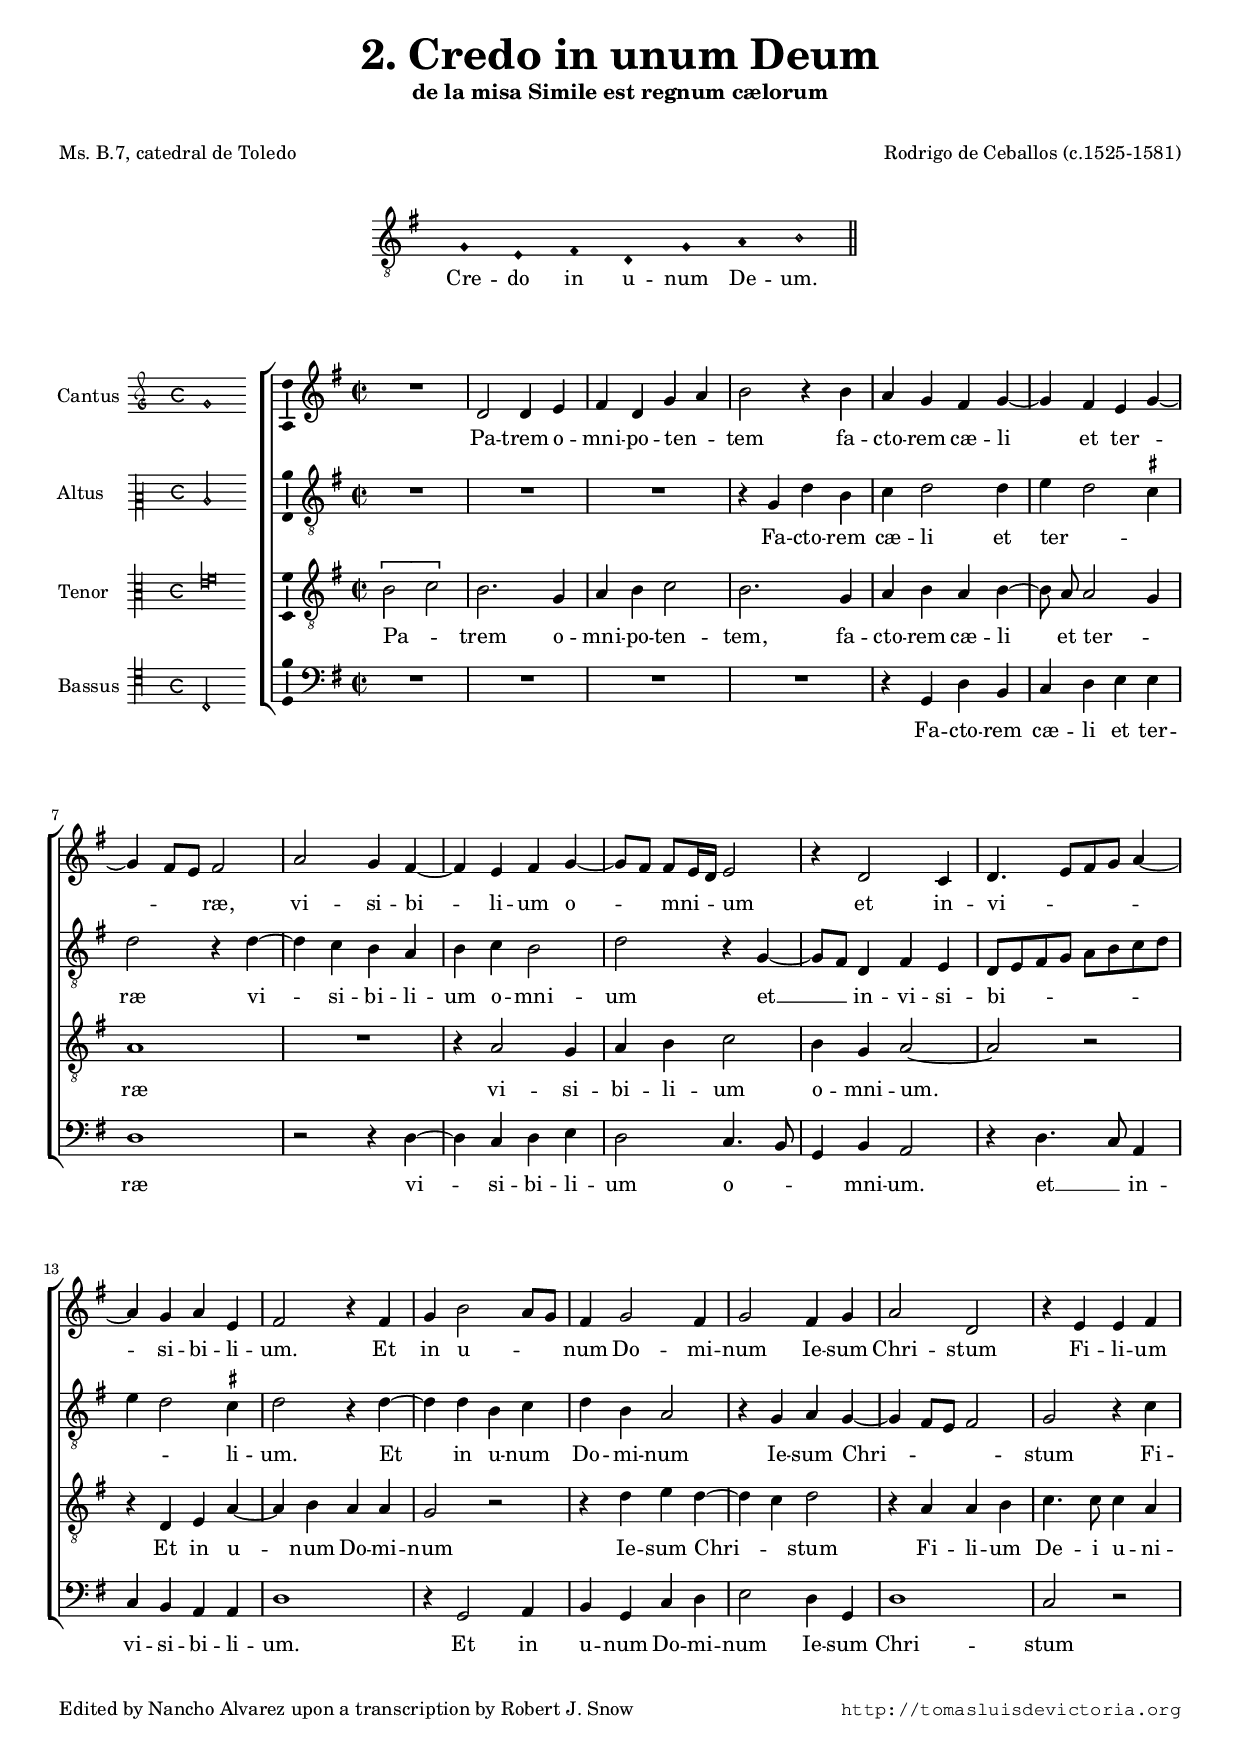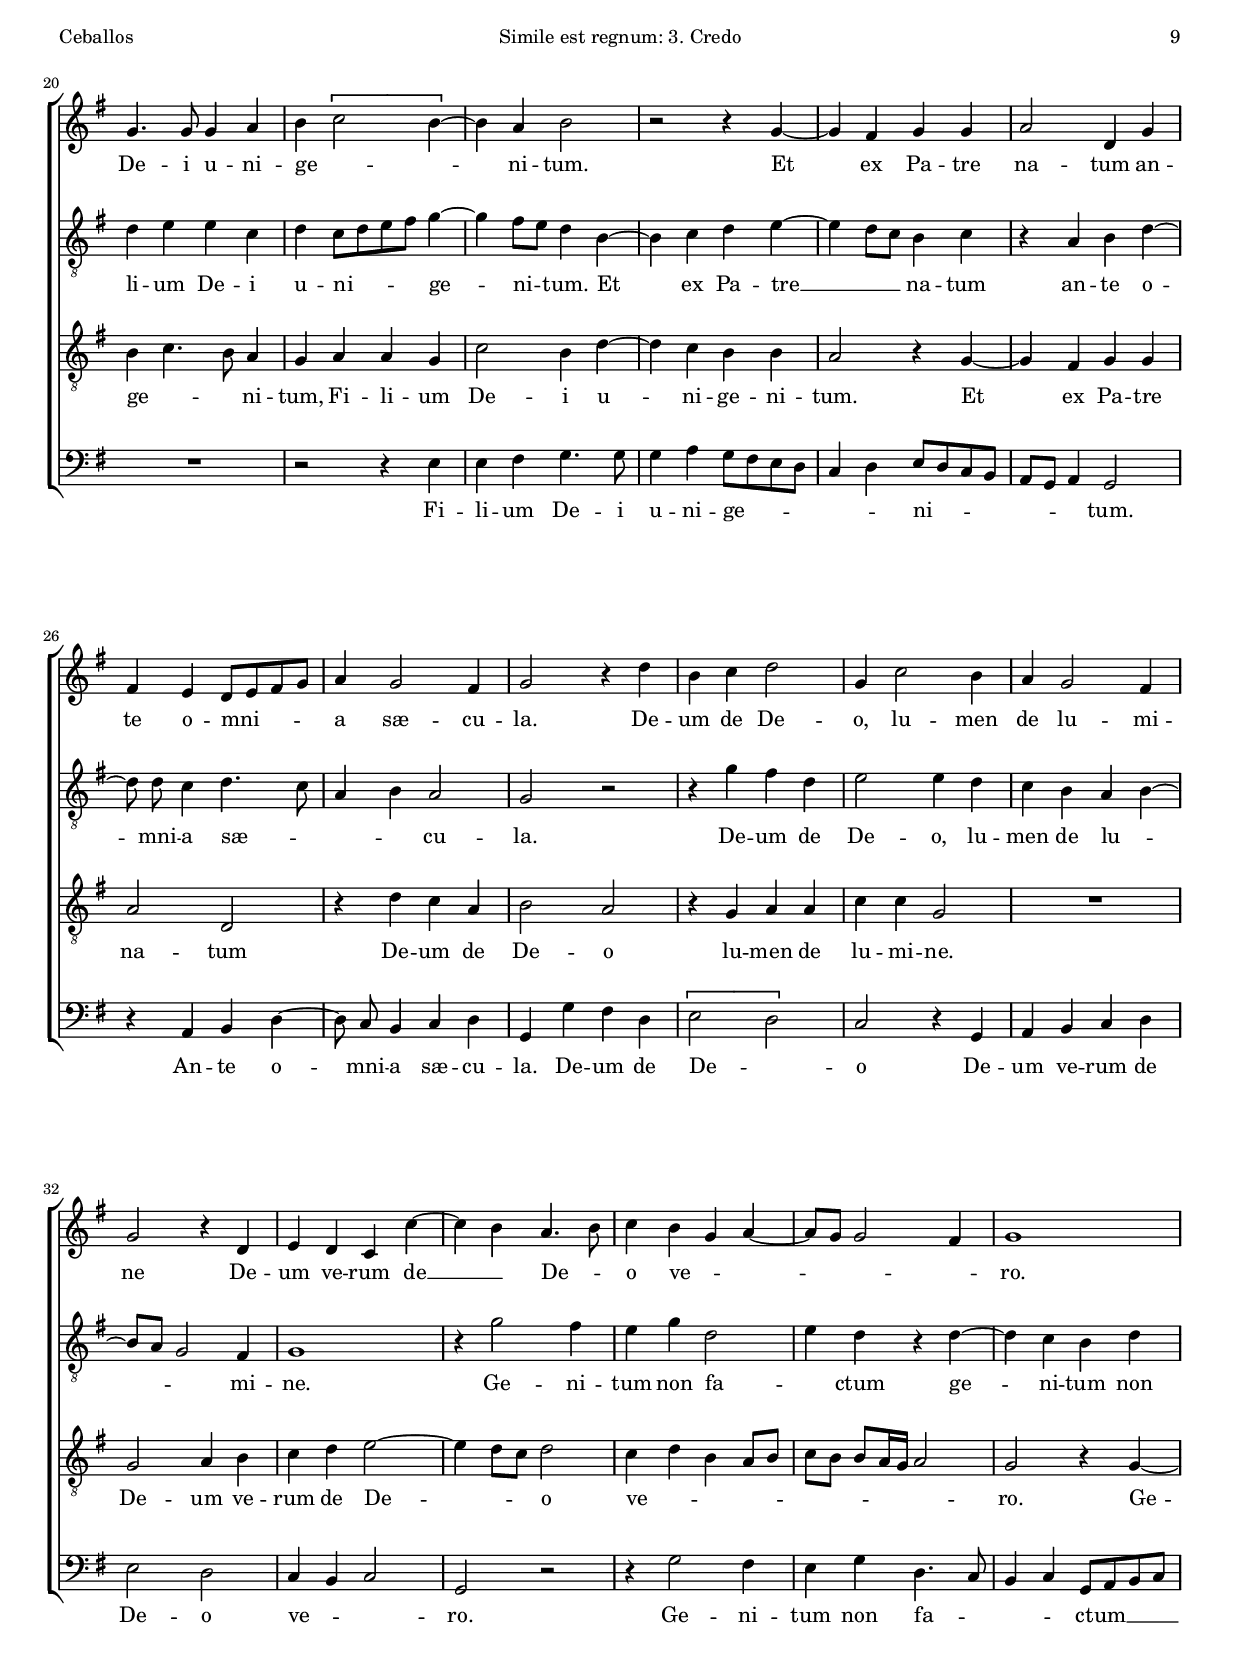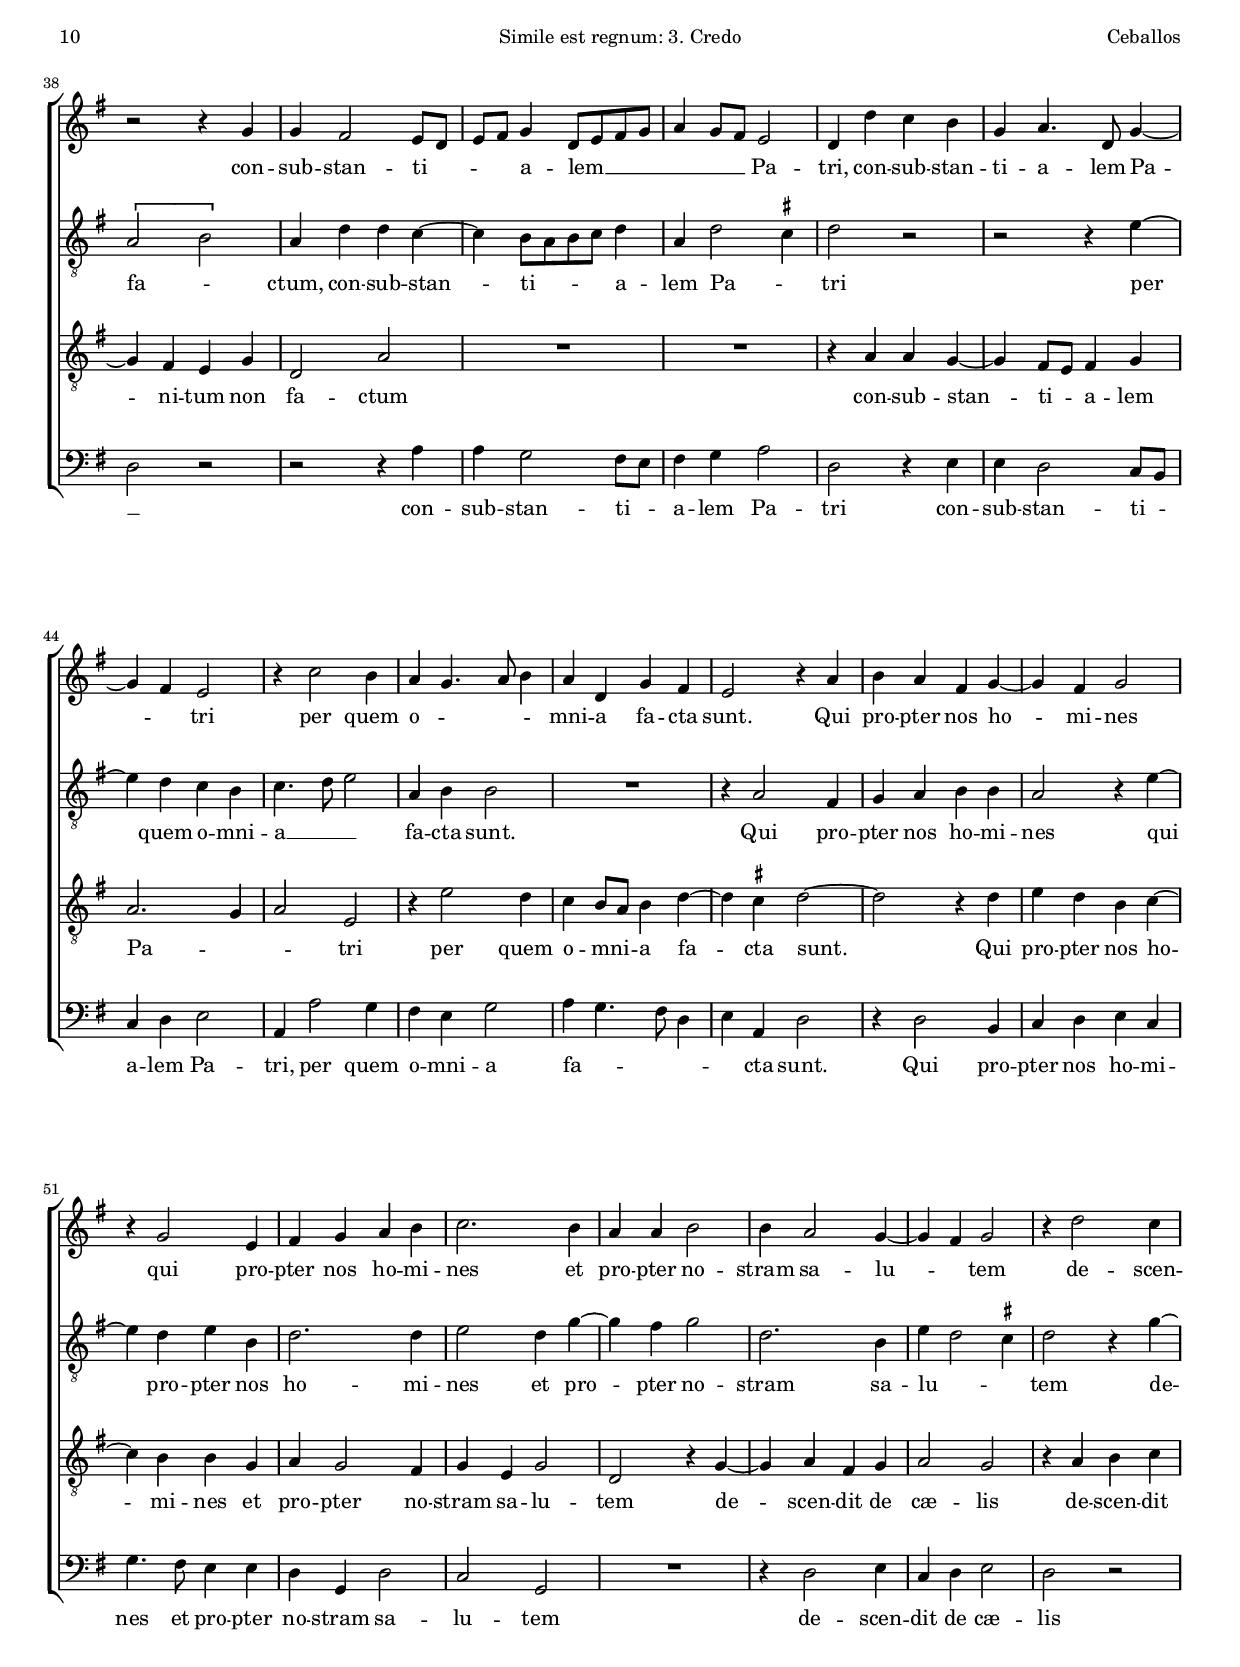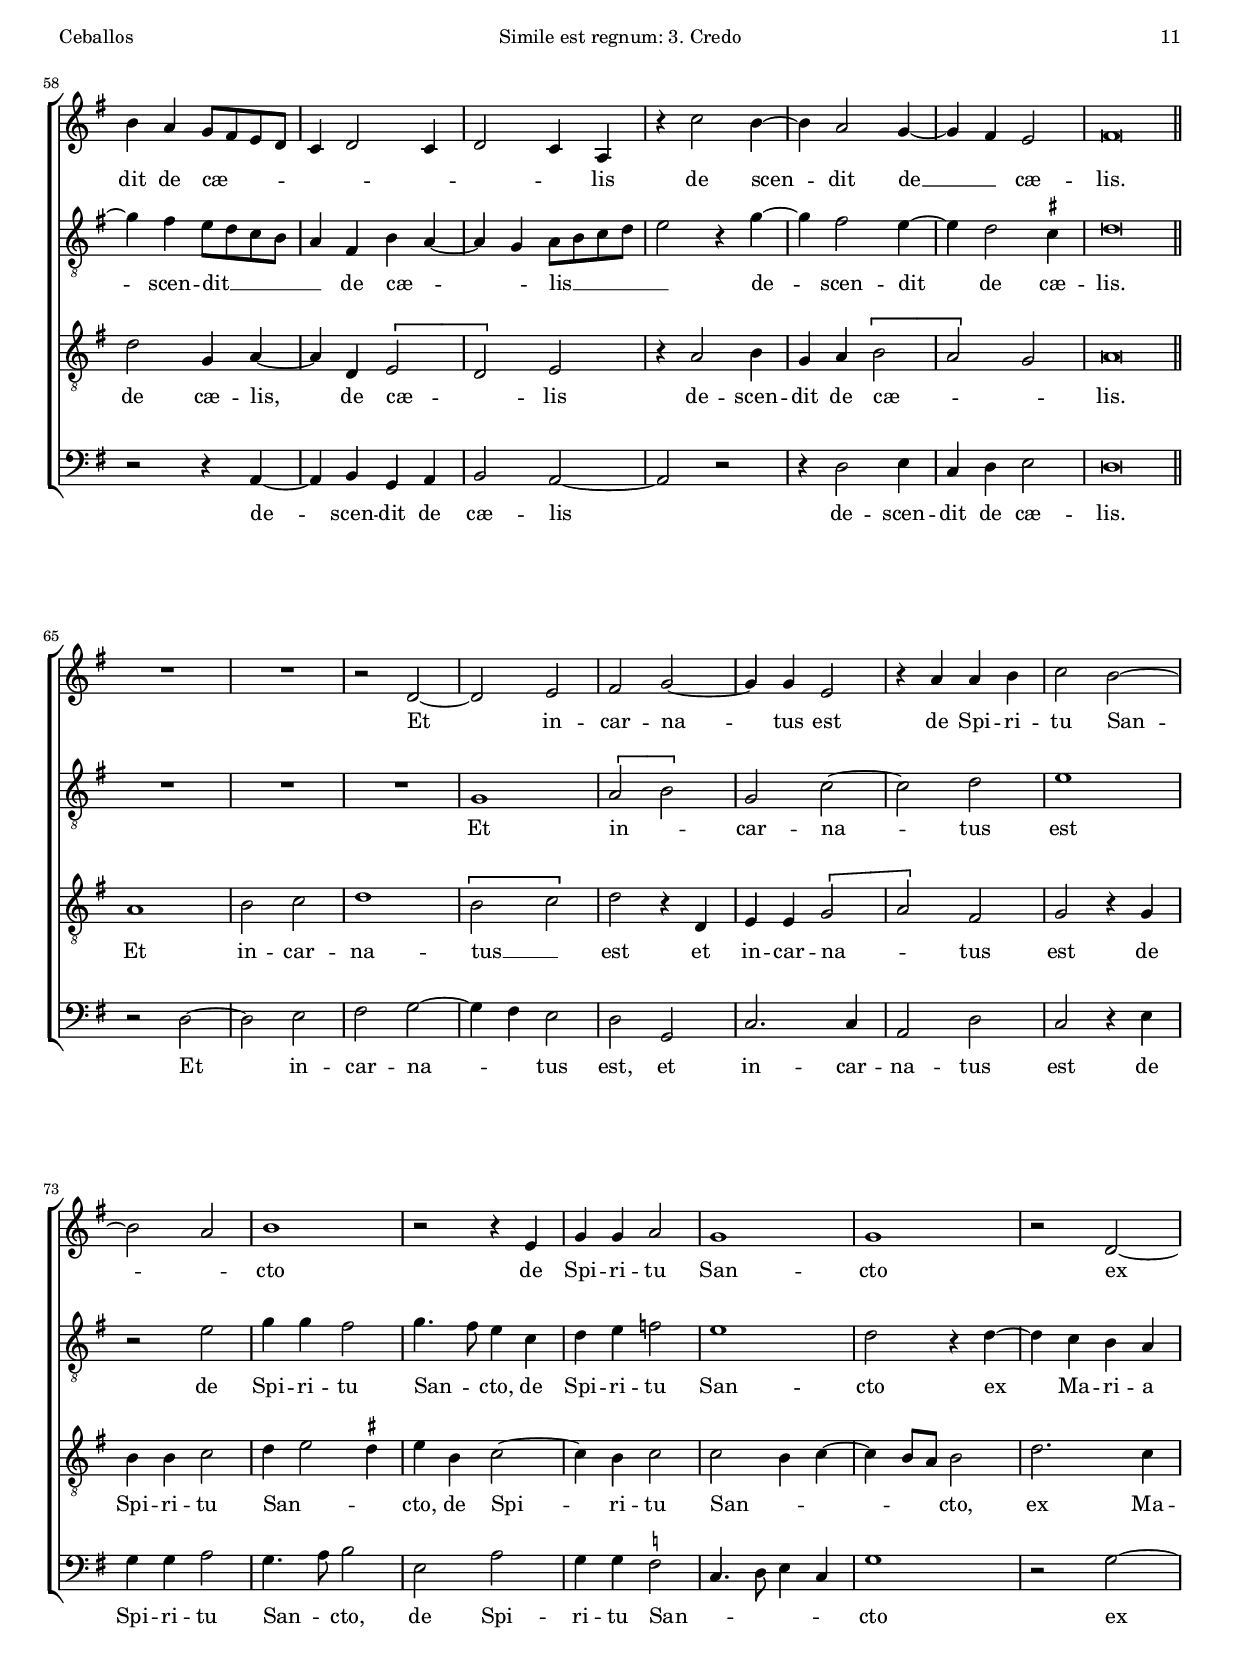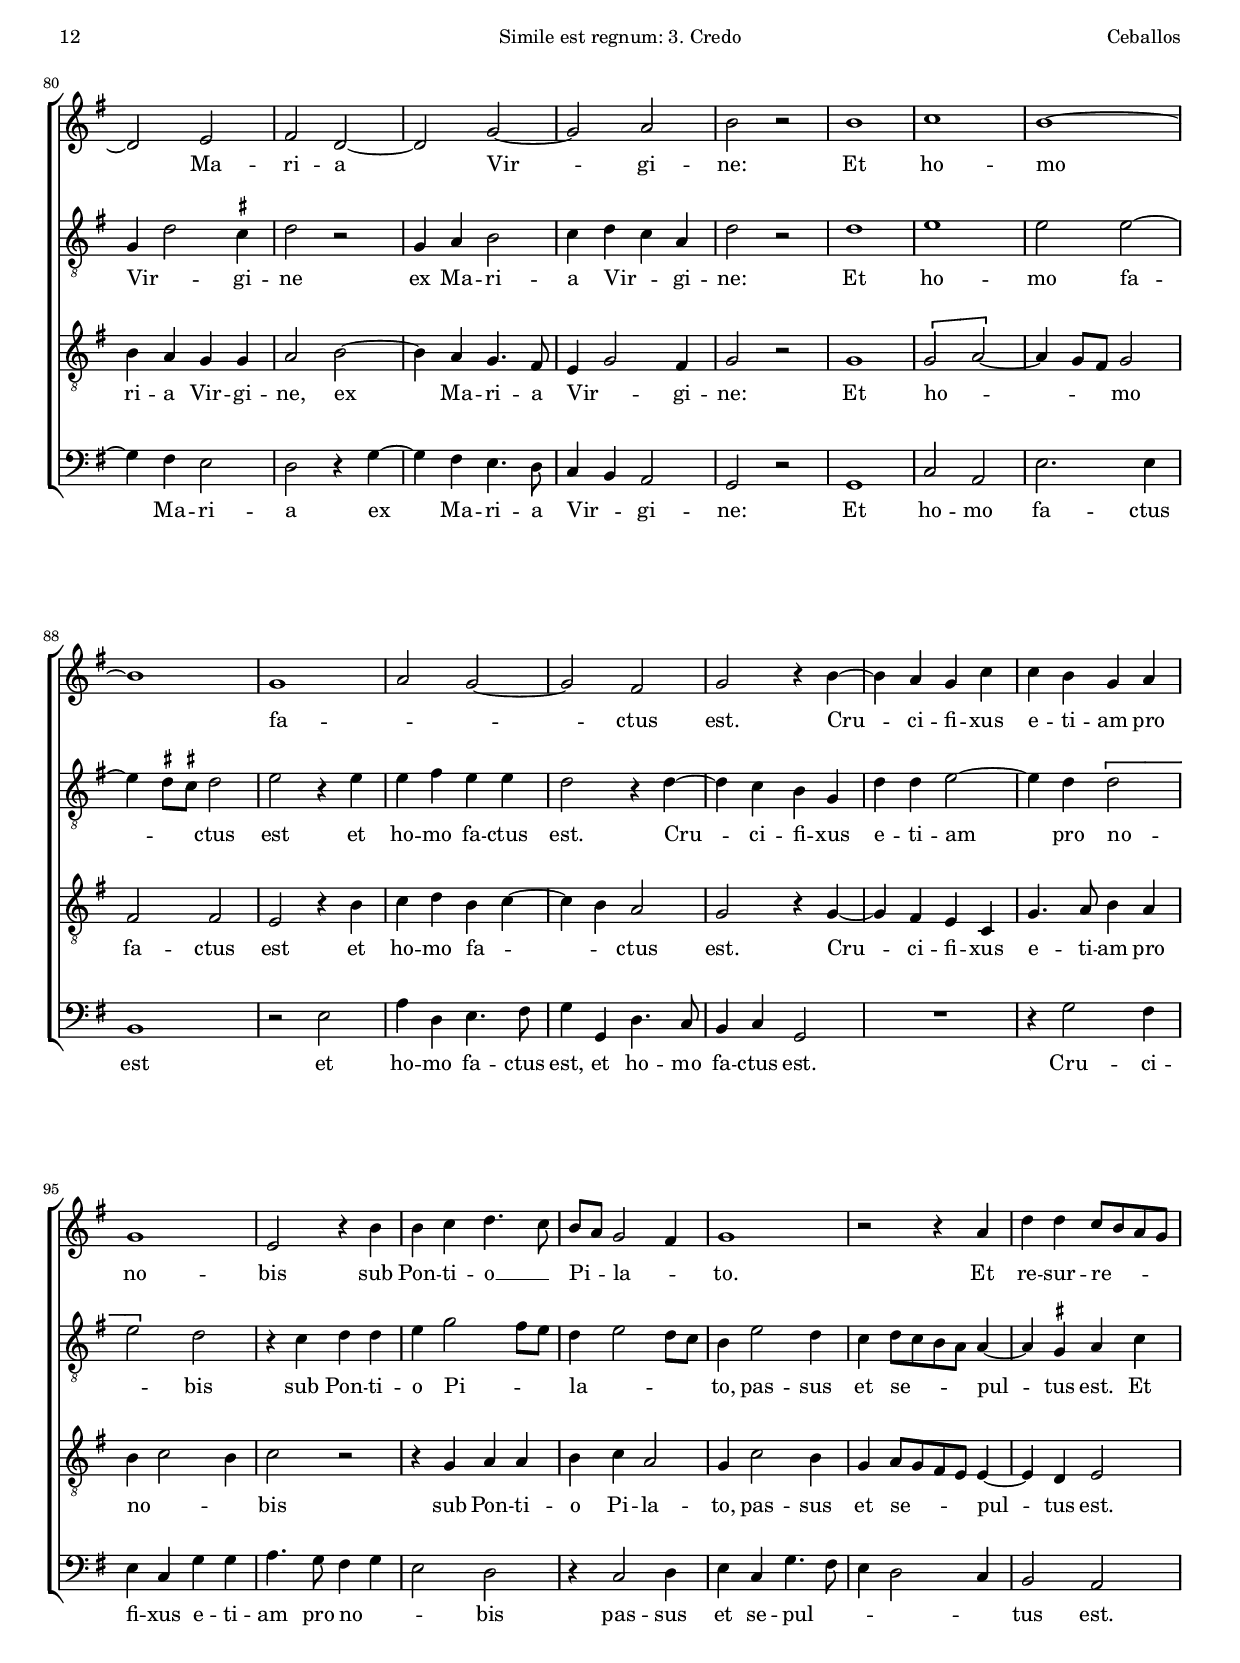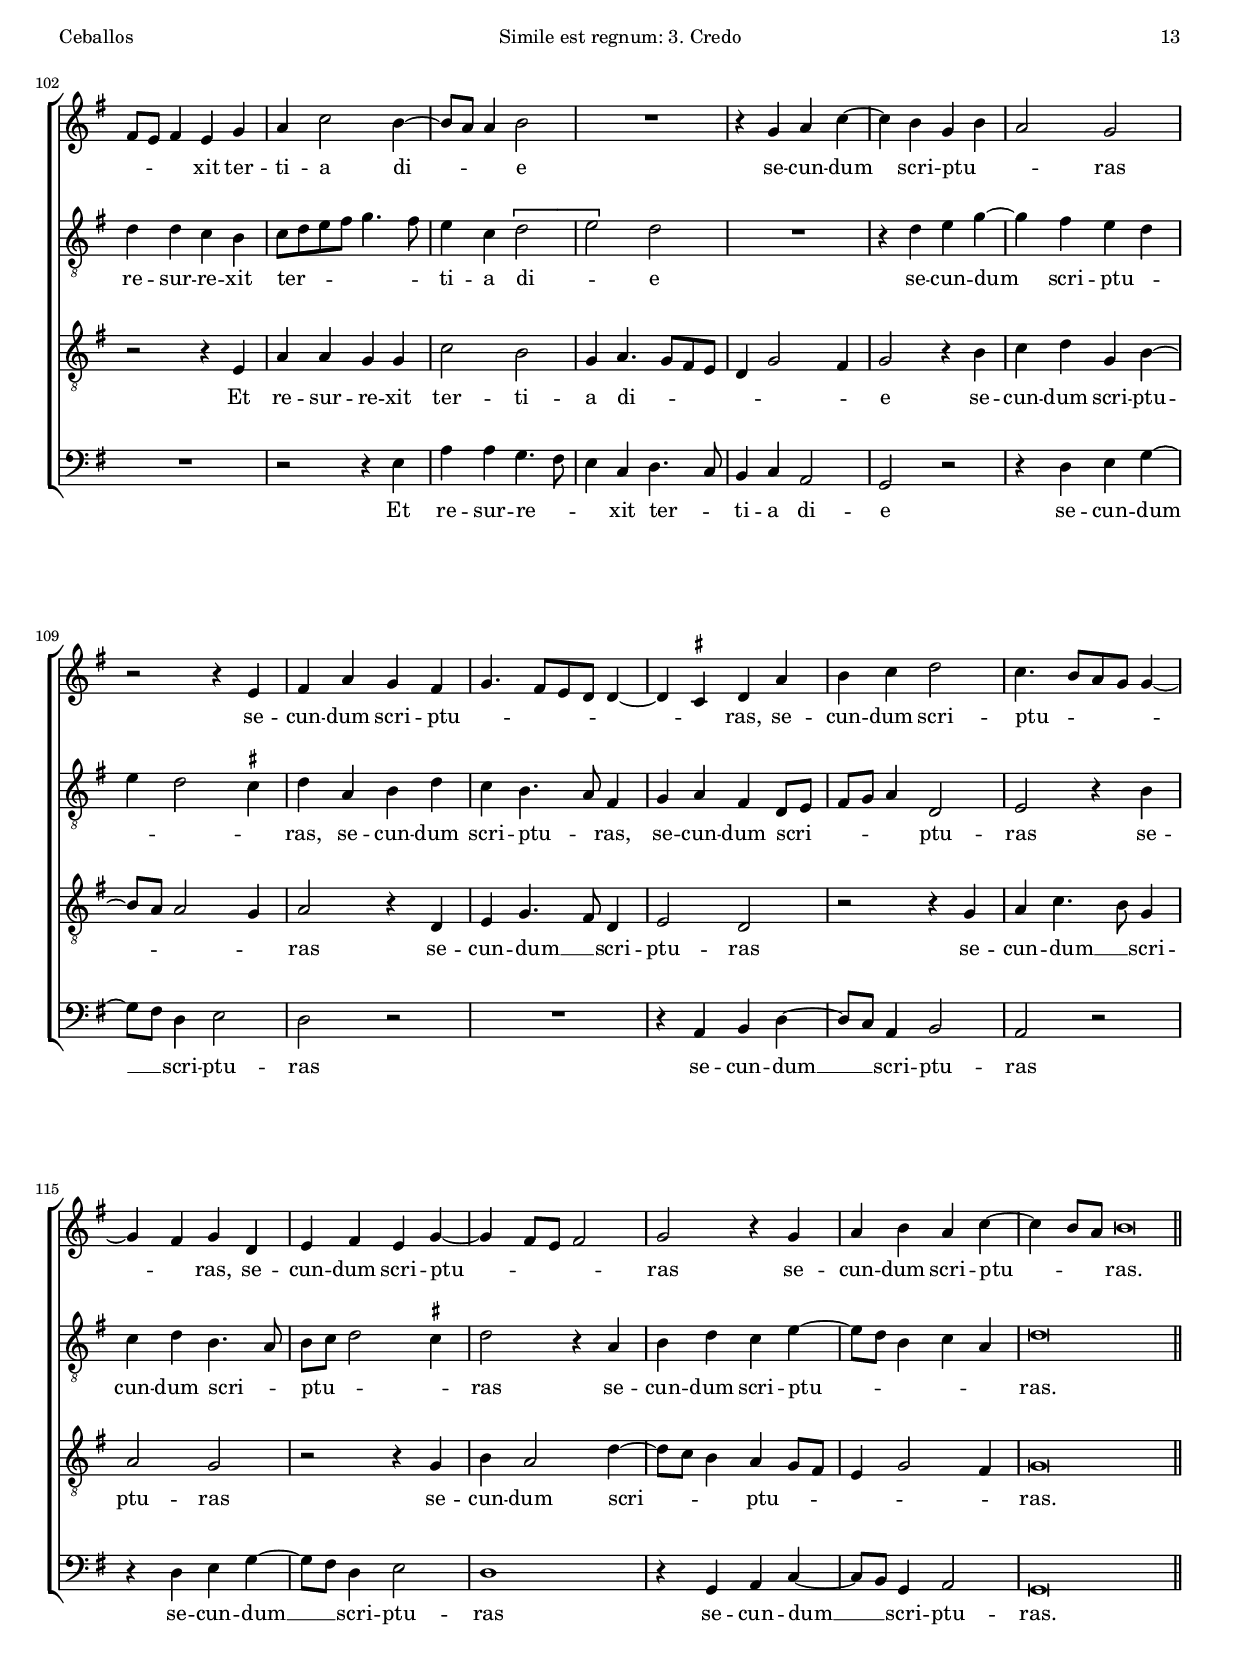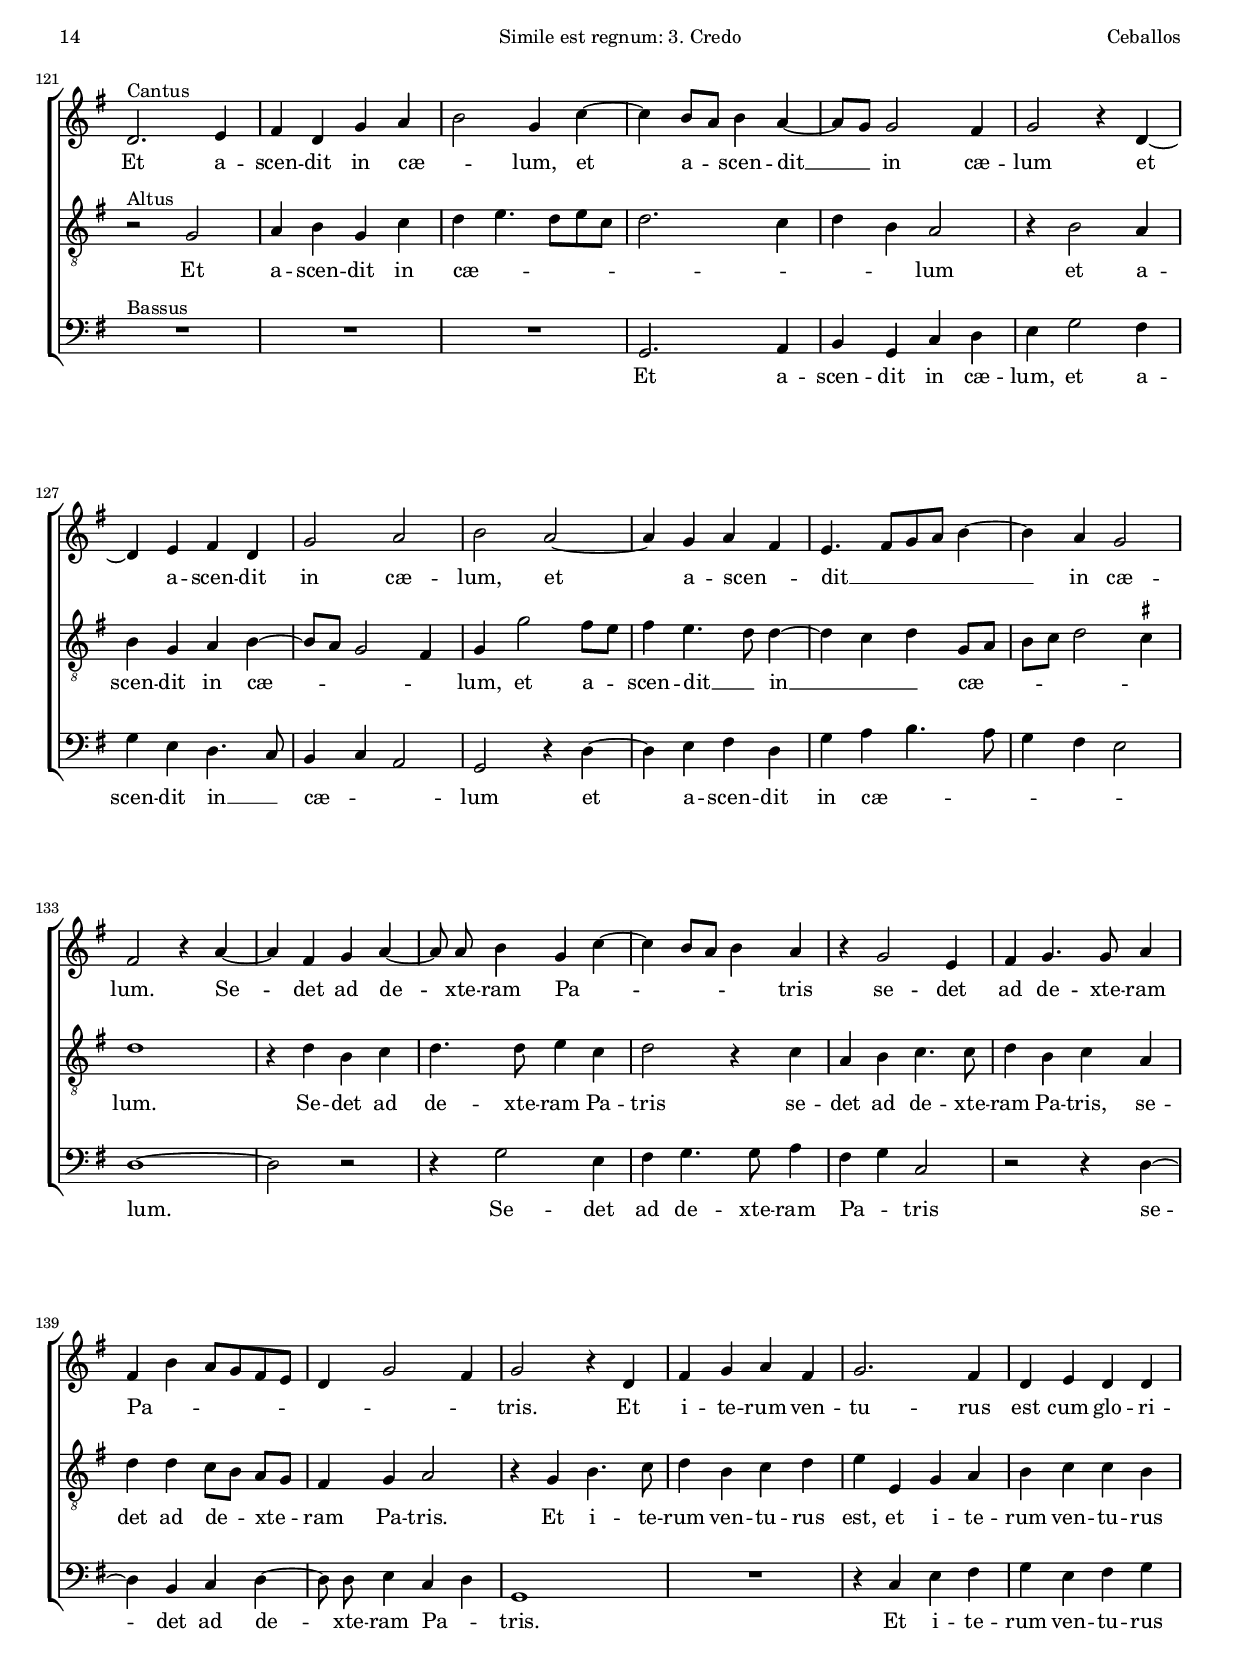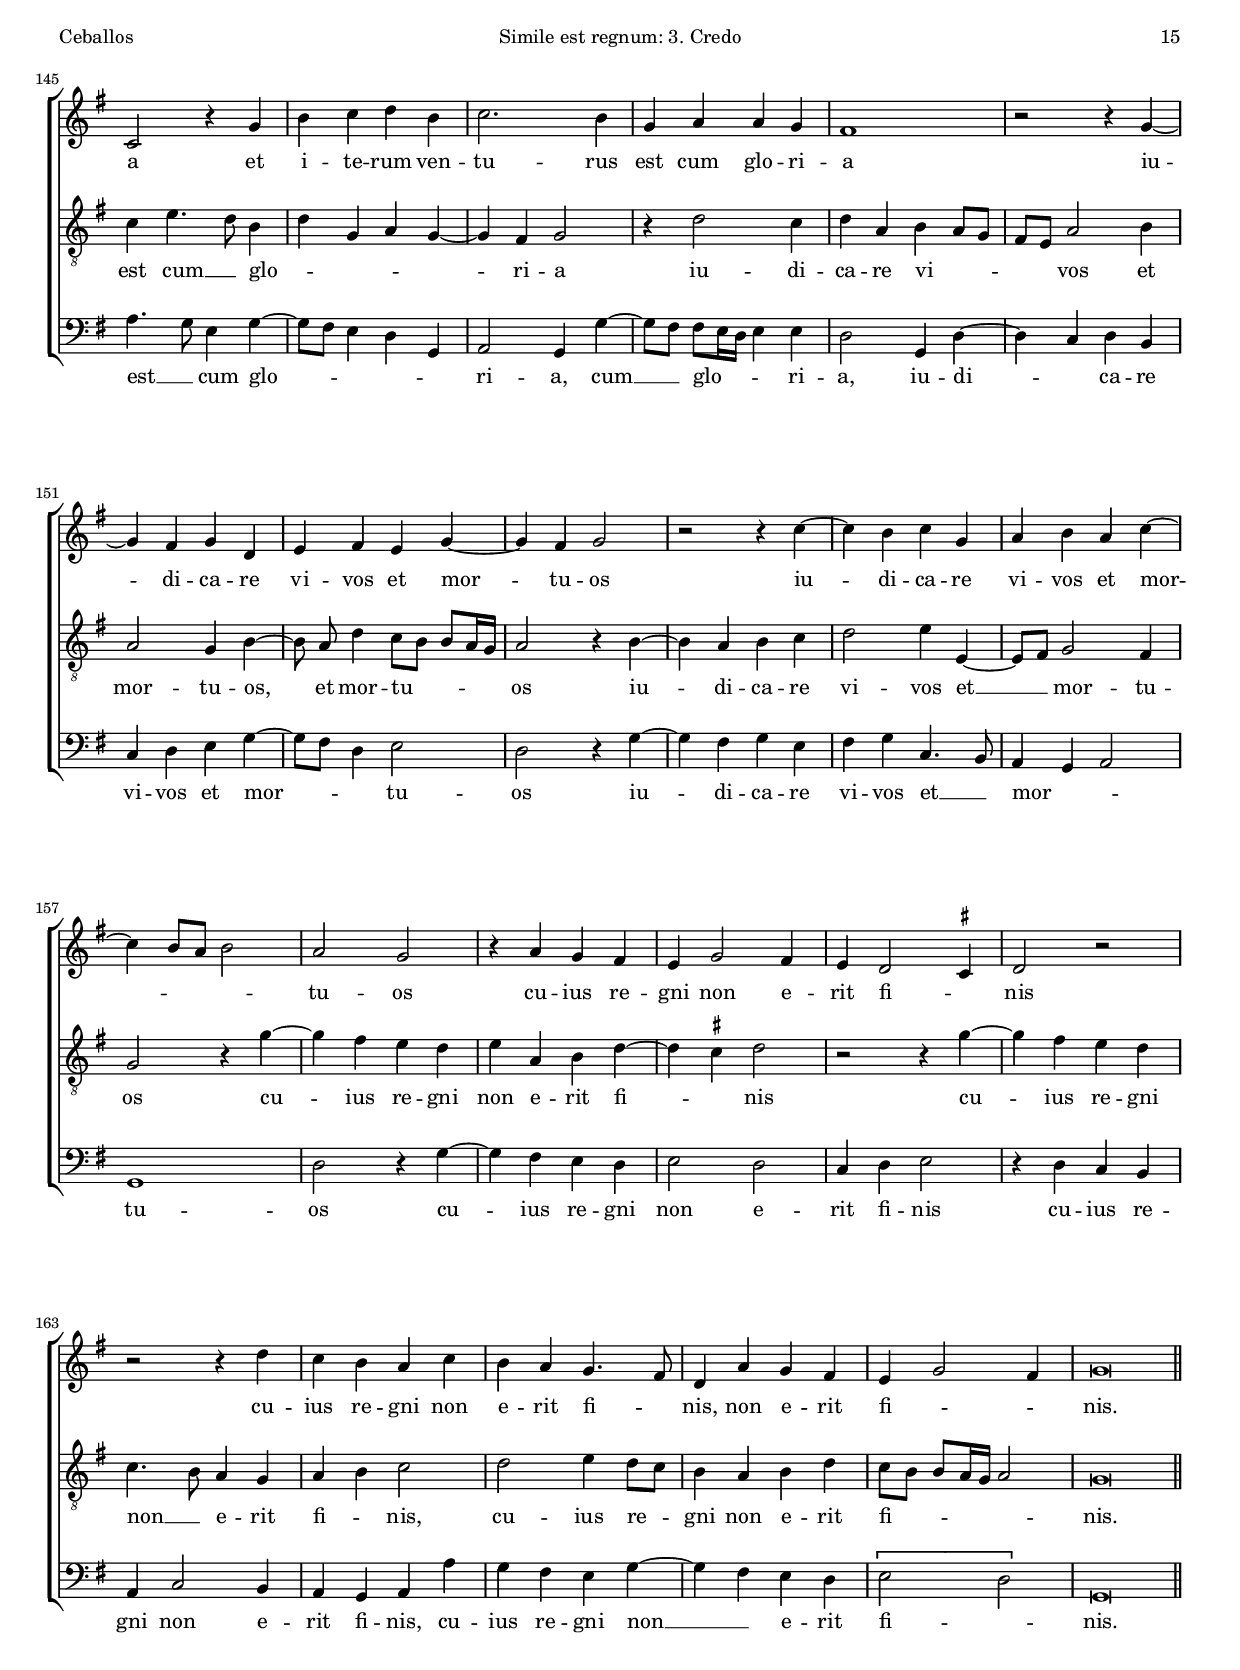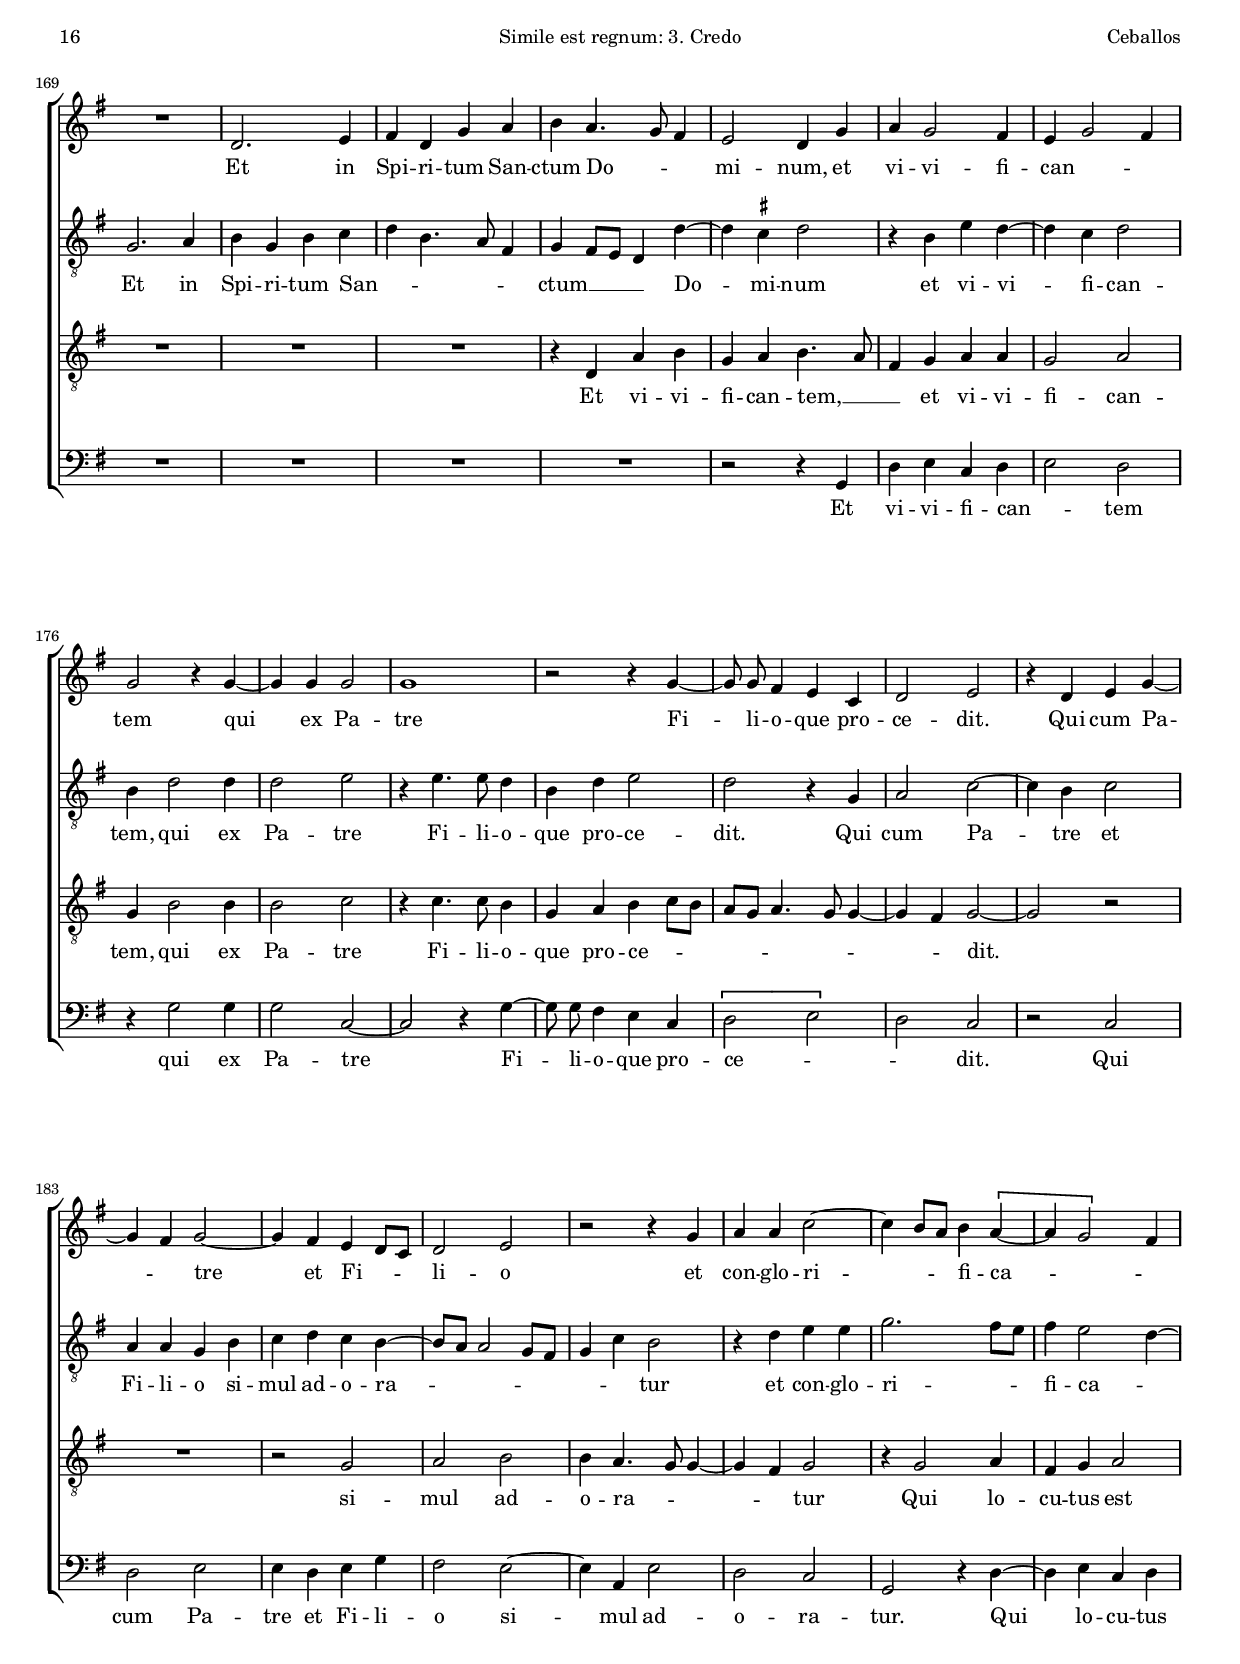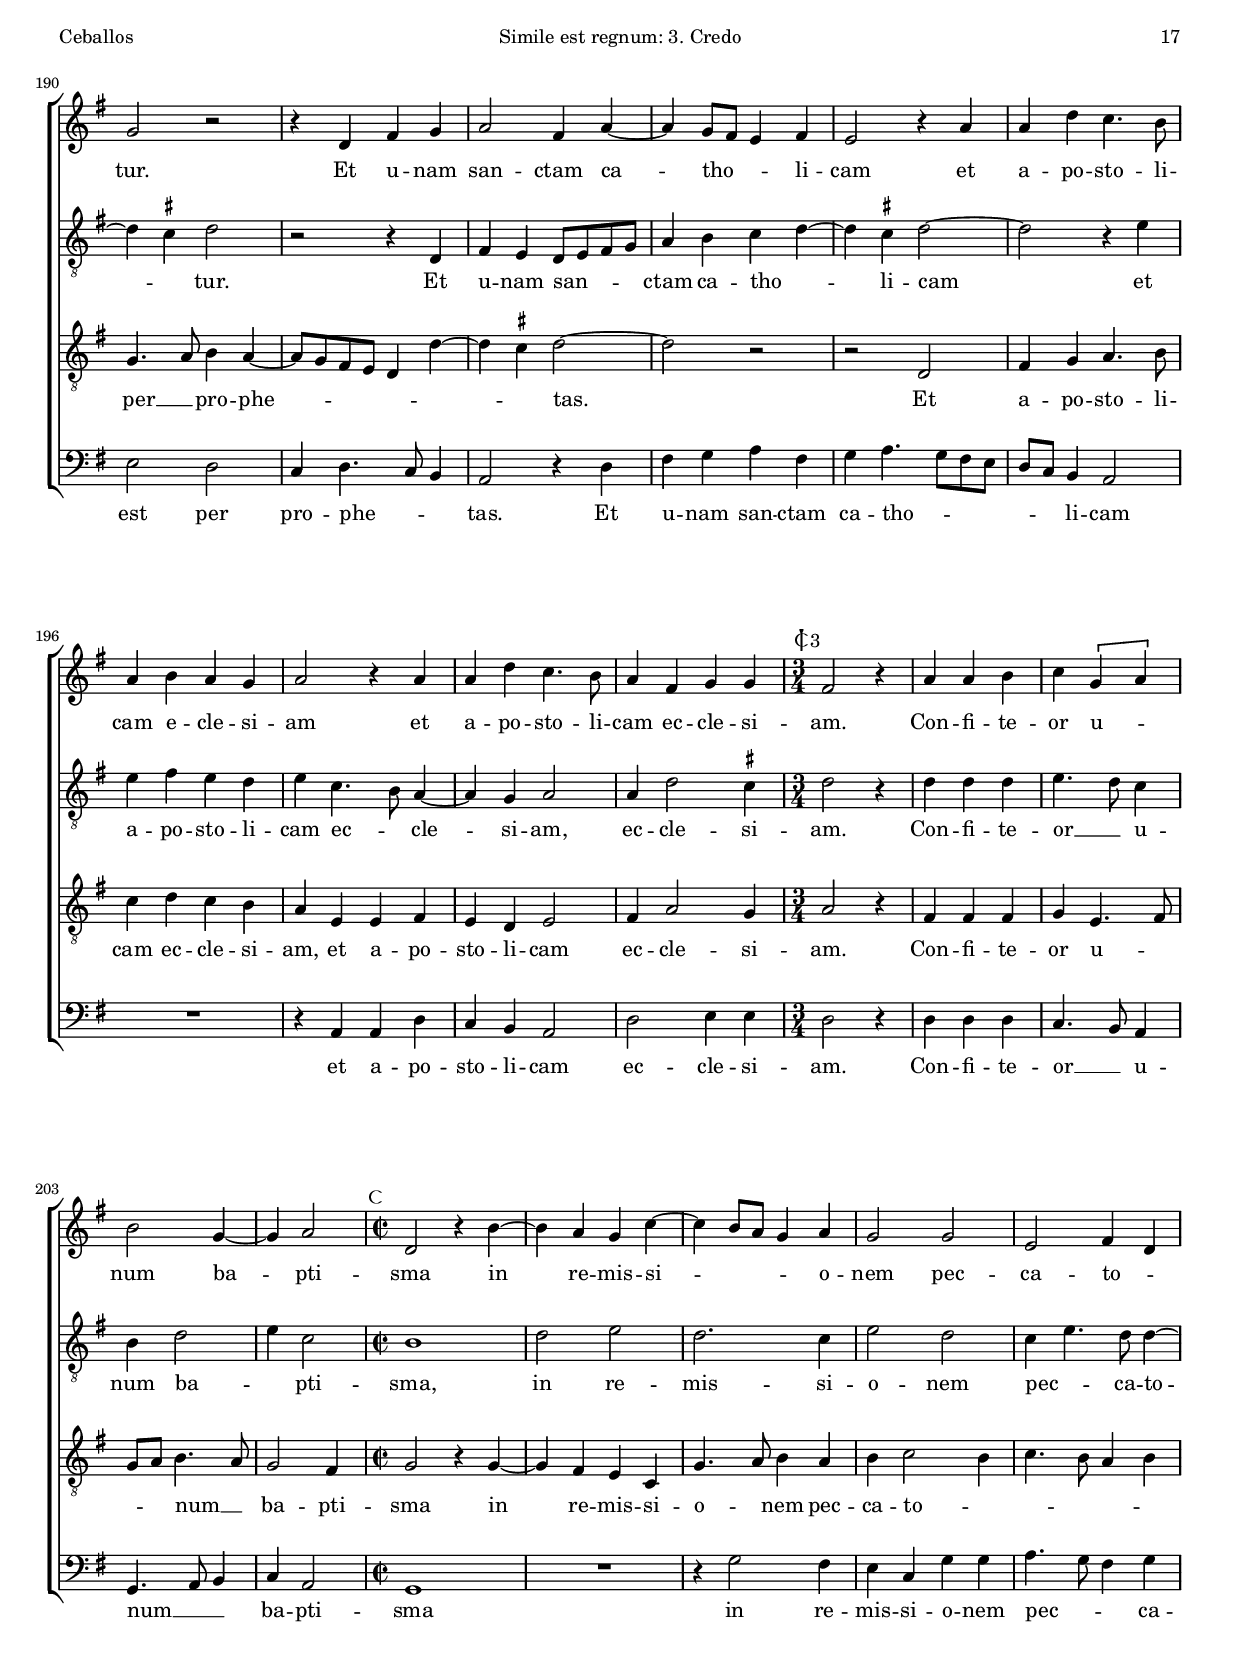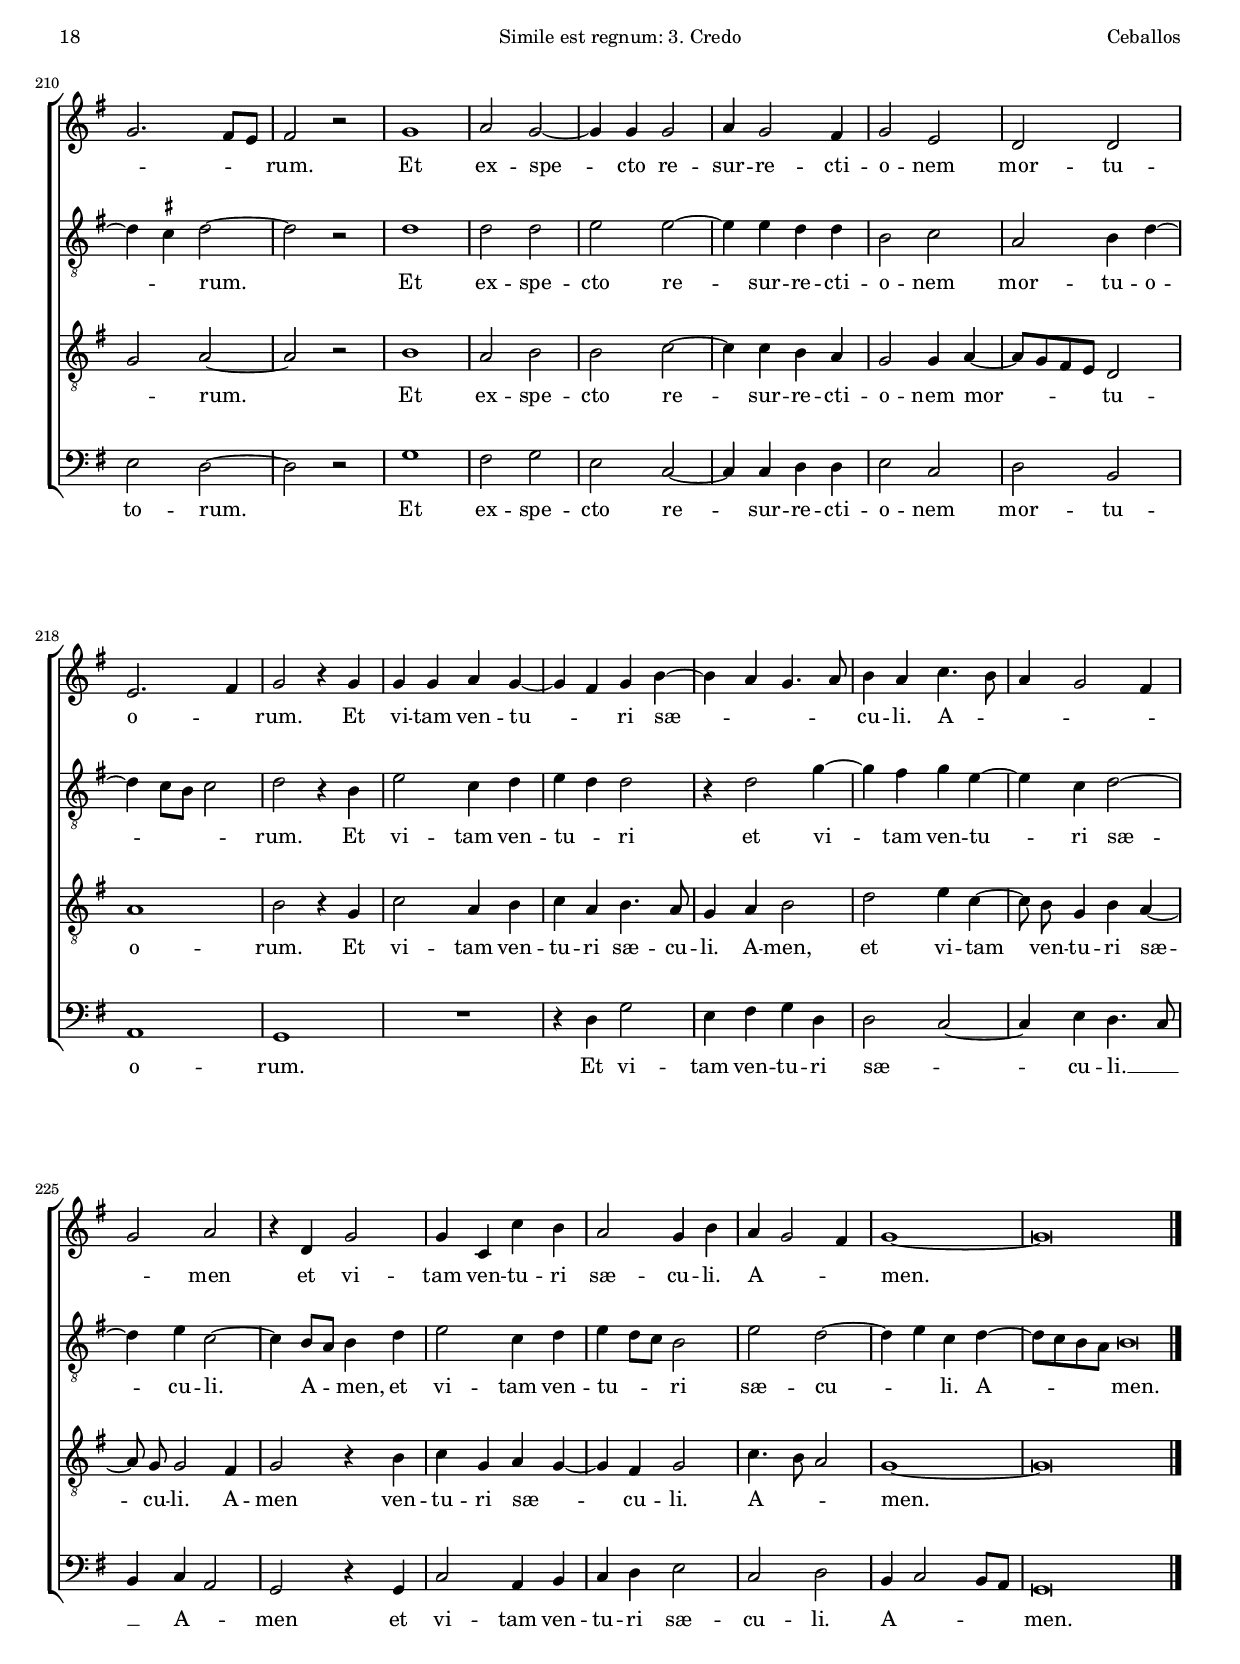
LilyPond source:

\version "2.18.0"

#(set-default-paper-size "a4")
#(set-global-staff-size 16.5)
#(ly:set-option 'point-and-click #f)
%mobile -s15.0 -i3.2

italicas=\override LyricText.font-shape = #'italic
rectas=\override LyricText.font-shape = #'upright
ss=\once \set suggestAccidentals = ##t
incipitwidth = 20
mtempo={\tempo 4 = 100}
mtempob={\tempo 4 = 50}
mtempoc={\tempo 4 = 150}
mt=#(define-music-function (parser location offset) (number?) ; move lyric text
      #{ \once \override LyricText.X-offset = -$offset #})

htitle="Simile est regnum: 3. Credo"
hcomposer="Ceballos"

\header {
	title=\markup{\fontsize #3 "2. Credo in unum Deum"}
	subtitle="de la misa Simile est regnum cælorum"
	subsubtitle=\markup{\null \vspace #1 }
	composer="Rodrigo de Ceballos (c.1525-1581)"
        pdfauthor=\composer
	%opus="(-)"
	poet=\markup{"Ms. B.7, catedral de Toledo"} % hay otra copia en Catedral de Jaén, y en Guatemala
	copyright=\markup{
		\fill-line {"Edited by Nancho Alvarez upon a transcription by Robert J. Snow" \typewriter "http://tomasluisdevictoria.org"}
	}
%	tagline=""
}

\markup{\null \vspace #1 } %notablet

\score {\transpose c' g {
<<
         \new Voice = "canto" {
                 %\set Staff.instrumentName=""
                 \override Staff.TimeSignature.transparent = ##t
                 \override Stem.transparent = ##t
                 \set Score.timing = ##f
                 \override NoteHead.style = #'neomensural         
                 \clef "G_8" 
                 \key c \major
                 c'4 a b g c' d' e'2*1/2
                 \bar "||"
         }
         \new Lyrics \lyricsto "canto" {
                Cre -- do in u -- num De -- um.
         }
>>
        }%transpose

\layout {
        \override LigatureBracket.padding = #1
        line-width=13.5\cm 
        indent=5.3\cm
        ragged-right = ##f
                %tablet line-width=11\cm
                %tablet indent=5\cm
}
}


global={\key c \major \time 2/2 \skip 1*64 \bar "||" \break
        \skip 1*56 \bar "||" \pageBreak
        \skip 1*48 \bar "||" \pageBreak
        \skip 1*31
        %\override Score.TimeSignature.break-visibility = #'#(#f #t #t)
        \mark \markup{\hspace #5.5 \fontsize #-2 \concat{\musicglyph #"timesig.mensural22" \raise #-.8 "3"} }
        \mtempoc
        \time 3/4 \skip 1*3/4*5
         \mark \markup{\hspace #2.5 \fontsize #-2 \musicglyph #"timesig.mensural44"} 
        \mtempo
        \time 2/2 \skip 1*27
        \bar "|."
}


cantus=\relative c''{
	R1
	g2 g4 a
	b g c d
	e2 r4 e
	d c b c ~
	c b a c ~
	c b8 a b2
	d c4 b ~
	b a b c ~
	c8[ b] b[ a16 g] a2
	r4 g2 f4
	g4. a8[ b c] d4 ~
	d4 c d a
	b2 r4 b
	c e2 d8 c
	b4 c2 b4
	c2 b4 c
	d2 g,
	r4 a a b
	c4. c8 c4 d
	e4 \[f2 e4 ~ \]
	e4 d e2
	r2 r4 c ~
	c b c c
	d2 g,4 c
	b a g8 a b c 
	d4 c2 b4
	c2 r4 g'
	e f g2
	c,4 f2 e4
	d4 c2 b4
	c2 r4 g
	a g f f' ~
	f e d4. e8
	f4 e c d ~
	d8 c c2 b4
	c1
	r2 r4 c
	c b2 a8 g
	a8 b c4 g8 a b c
	d4 c8 b a2
	g4 g' f e
	c d4. g,8 c4 ~
	c b a2
	r4 f'2 e4
	d4 c4. d8 e4
	d g, c b
	a2 r4 d
	e d b c ~
	c b c2
	r4 c2 a4
	b c d e
	f2. e4
	d d e2
	e4 d2 c4 ~
	c b c2
	r4 g'2 f4
	e4 d c8 b a g
	f4 g2 f4
	g2 f4 d
	r4 f'2 e4 ~
	e d2 c4 ~
	c b a2
	b\breve*1/2
	R1*2
	r2 g ~
	g a
	b c ~
	c4 c a2
	r4 d d e
	f2 e ~
	e d
	e1
	r2 r4 a,
	c c d2
	c1
	c
	r2 g ~
	g a
	b g ~
	g c ~
	c d
	e r
	e1
	f
	e ~
	e
	c
	d2 c ~
	c2 b
	c r4 e ~
	e d c f
	f e c d
	c1
	a2 r4 e'
	e f g4. f8
	e d c2 b4
	c1
	r2 r4 d
	g g f8 e d c
	b a b4 a c
	d4 f2 e4 ~
	e8 d d4 e2
	R1
	r4 c d f ~
	f e c e
	d2 c 
	r2 r4 a
	b d c b
	c4. b8[a g] g4 ~
	g \ss fis g d'
	e f g2
	f4. e8[ d c] c4 ~
	c4 b c g
	a b a c ~
	c b8 a b2
	c2 r4 c
	d e d f ~
	f e8 d \mtempob e\breve*1/4 \mtempo
	s4*0^\markup{"Cantus"}
	g,2. a4
	b g c d
	e2 c4 f ~
	f4 e8 d e4 d ~
	d8 c c2 b4
	c2 r4 g ~
	g4 a b g
	c2 d
	e d ~
	d4 c d b
	a4. b8[ c d] e4 ~
	e d c2
	b2 r4 d ~
	d b c d ~
	d8 \noBeam d e4 c f ~
	f4 e8 d e4 d
	r4 c2 a4
	b c4. c8 d4
	b4 e d8 c b a
	g4 c2 b4
	c2 r4 g
	b c d b
	c2. b4 
	g a g g
	f2 r4 c'
	e f g e
	f2. e4
	c4 d d c
	b1
	r2 r4 c ~
	c4 b c g
	a b a c ~
	c b c2
	r2 r4 f ~
	f e f c
	d e d f ~
	f4 e8 d e2
	d c
	r4 d c b
	a4 c2 b4
	a4 g2 \ss fis4 
	g2 r
	r2 r4 g'
	f4 e d f
	e d c4. b8
	g4 d' c b
	a4 c2 b4 
	c\breve*1/2
	R1
	g2. a4
	b g c d
	e4 d4. c8 b4
	a2 g4 c
	d c2 b4
	a4 c2 b4
	c2 r4 c ~
	c c c2
	c1
	r2 r4 c ~
	c8 \noBeam c8 b4 a f
	g2 a
	r4 g a c ~
	c b c2 ~
	c4 b a g8 f
	g2 a
	r2 r4 c
	d d f2 ~
	f4 e8 d e4 \[d ~
	d4 c2\] b4 
	c2 r
	r4 g b c
	d2 b4 d ~
	d c8 b a4 b
	a2 r4 d
	d g f4. e8 
	d4 e d c % Snow \ss cis
	d2 r4 d
	d g f4. e8 
	d4 b c c
	b2 r4
	d4 d e
	f \[c d\]
	e2 c4 ~ % ennegrecido
	c d2    % ennegrecido
	g,2 r4 e' ~
	e d c f ~
	f e8 d c4 d
	c2 c
	a2 b4 g
	c2. b8 a
	b2 r
	c1
	d2 c ~
	c4 c c2
	d4 c2 b4
	c2 a
	g g
	a2. b4
	c2 r4 c
	c4 c d c ~
	c b c e ~
	e d c4. d8
	e4 d f4. e8
	d4 c2 b4
	c2 d
	r4 g, c2
	c4 f, f' e
	d2 c4 e
	d4 c2 b4
	c1 ~
	c\breve*1/2
}

altus=\relative c'{
	R1*3
	r4 c g' e
	f g2 g4
	a4 g2 \ss fis4
	g2 r4 g ~
	g f e d
	e f e2
	g2 r4 c, ~
	c8 b g4 b a
	g8 a b c d e f g
	a4 g2 \ss fis4
	g2 r4 g ~
	g g e f
	g e d2
	r4 c d c ~
	c b8 a b2
	c2 r4 f
	g a a f
	g f8[ g a b] c4 ~
	c4 b8 a g4 e ~
	e f g a ~
	a g8 f e4 f
	r4 d e g ~
	g8 \noBeam g f4 g4. f8
	d4 e d2
	c2 r
	r4 c' b g
	a2 a4 g
	f4 e d e ~
	e8 d c2 b4
	c1
	r4 c'2 b4
	a4 c g2
	a4 g r g ~
	g f e g
	\[d2 e\]
	d4 g g f ~
	f4 e8[ d e f] g4
	d g2 \ss fis4
	g2 r
	r2 r4 a ~
	a g f e
	f4. g8 a2
	d,4 e e2
	R1
	r4 d2 b4
	c4 d e e
	d2 r4 a' ~
	a g a e
	g2. g4
	a2 g4 c ~
	c b c2
	g2. e4
	a4 g2 \ss fis4
	g2 r4 c ~
	c4 b a8 g f e 
	d4 b e d ~
	d c d8 e f g % Snow \ss cis
	a2 r4 c ~
	c b2 a4 ~
	a g2 \ss fis4
	g\breve*1/2
	R1*3
	c,1
	\[d2 e\]
	c2 f ~
	f g
	a1
	r2 a
	c4 c b2
	c4. b8 a4 f
	g a bes2
	a1
	g2 r4 g ~
	g4 f e d
	c4 g'2 \ss fis4
	g2 r
	c,4 d e2
	f4 g f d
	g2 r
	g1
	a
	a2 a ~
	a4 \ss gis8 \ss fis gis2
	a2 r4 a
	a b a a
	g2 r4 g ~
	g f e c
	g' g a2 ~
	a4 g \[g2
	a\] g
	r4 f g g
	a4 c2 b8 a
	g4 a2 g8 f
	e4 a2 g4
	f4 g8[ f e d] d4 ~
	d \ss cis d f
	g g f e
	f8 g a b c4. b8
	a4 f \[g2
	a\] g
	R1
	r4 g a c ~
	c b a g
	a4 g2 \ss fis4
	g4 d e g
	f e4. d8 b4
	c d b g8 a
	b c d4 g,2
	a2 r4 e'
	f g e4. d8
	e f g2 \ss fis4
	g2 r4 d
	e4 g f a ~
	a8 g e4 f d
	g\breve*1/2
	s4*0^\markup{"Altus"}
	r2 c,
	d4 e c f
	g a4. g8 a f
	g2. f4
	g e d2
	r4 e2 d4
	e4 c d e ~
	e8 d c2 b4
	c c'2 b8 a
	b4 a4. g8 g4 ~
	g f g c,8 d
	e f g2 \ss fis4
	g1
	r4 g e f
	g4. g8 a4 f
	g2 r4 f
	d e f4. f8
	g4 e f d
	g4 g f8[ e] d[ c]
	b4 c d2
	r4 c e4. f8
	g4 e f g
	a a, c d
	e f f e
	f a4. g8 e4
	g c, d c ~
	c b c2
	r4 g'2 f4
	g d e d8 c
	b a d2 e4
	d2 c4 e ~
	e8 \noBeam d g4 f8[ e] e[ d16 c]
	d2 r4 e ~
	e4 d e f
	g2 a4 a, ~
	a8 b c2 b4
	c2 r4 c' ~
	c b a g
	a d, e g ~
	g \ss fis g2
	r2 r4 c ~
	c b a g
	f4. e8 d4 c
	d e f2
	g a4 g8 f
	e4 d e g
	f8[ e] e[ d16 c] d2
	c\breve*1/2
	c2. d4
	e c e f
	g e4. d8 b4
	c4 b8 a g4 g' ~
	g \ss fis g2 
	r4 e a g ~
	g f g2
	e4 g2 g4
	g2 a
	r4 a4. a8 g4
	e4 g a2
	g r4 c,
	d2 f ~
	f4 e f2
	d4 d c e
	f g f e ~
	e8 d d2 c8 b
	c4 f e2
	r4 g a a
	c2. b8 a
	b4 a2 g4 ~
	g \ss fis g2
	r2 r4 g,
	b a g8 a b c
	d4 e f g ~
	g \ss fis g2 ~
	g r4 a
	a b a g
	a f4. e8 d4 ~
	d c d2 % Snow \ss cis
	d4 g2 \ss fis4
	g2 r4
	g4 g g
	a4. g8 f4
	e4 g2
	a4 f2
	e1
	g2 a
	g2. f4
	a2 g
	f4 a4. g8 g4 ~
	g \ss fis g2 ~
	g r
	g1
	g2 g
	a a ~
	a4 a g g
	e2 f
	d2 e4 g ~
	g f8 e f2
	g2 r4 e
	a2 f4 g
	a g g2
	r4 g2 c4 ~
	c4 b c a ~
	a f g2 ~
	g4 a f2 ~
	f4 e8 d e4 g
	a2 f4 g
	a g8 f e2
	a2 g ~
	g4 a f g ~
	g8 f e d \mtempob e\breve*1/4
}

tenor=\relative c'{
	\[e2 f\]
	e2. c4
	d e f2
	e2. c4
	d e d e ~
	e8 \noBeam d d2 c4
	d1
	R1
	r4 d2 c4
	d e f2
	e4 c d2 ~
	d r
	r4 g, a d ~
	d e d d
	c2 r
	r4 g' a g ~
	g f g2
	r4 d d e
	f4. f8 f4 d
	e4 f4. e8 d4
	c d d c
	f2 e4 g ~
	g f e e
	d2 r4 c ~
	c b c c
	d2 g,
	r4 g' f d
	e2 d
	r4 c d d
	f4 f c2
	R1
	c2 d4 e
	f g a2 ~
	a4 g8 f g2
	f4 g e d8 e
	f[ e] e[ d16 c] d2
	c2 r4 c ~
	c b a c
	g2 d'
	R1*2
	r4 d d c ~
	c4 b8 a b4 c
	d2. c4
	d2 a
	r4 a'2 g4
	f e8 d e4 g ~
	g \ss fis g2 ~
	g2 r4 g
	a g e f ~
	f e e c
	d c2 b4
	c a c2
	g2 r4 c ~
	c d b c
	d2 c
	r4 d e f
	g2 c,4 d ~
	d g, \[a2
	g\] a
	r4 d2 e4
	c d \[e2
	d\] c
	d\breve*1/2
	d1
	e2 f
	g1
	\[e2 f\]
	g2 r4 g,
	a a \[c2
	d\] b
	c2 r4 c
	e e f2
	g4 a2 \ss gis4
	a4 e f2 ~
	f4 e f2
	f e4 f ~
	f e8 d e2
	g2. f4
	e d c c
	d2 e ~
	e4 d c4. b8
	a4 c2 b4
	c2 r
	c1
	\[c2 d ~ \]
	d4 c8 b c2
	b b
	a r4 e'
	f g e f ~
	f4 e d2
	c r4 c ~
	c b a f
	c'4. d8 e4 d
	e f2 e4
	f2 r
	r4 c d d
	e f d2
	c4 f2 e4
	c4 d8[ c b a] a4 ~
	a g a2
	r2 r4 a
	d d c c
	f2 e
	c4 d4. c8 b a
	g4 c2 b4
	c2 r4 e
	f g c, e ~
	e8 d d2 c4
	d2 r4 g,
	a c4. b8 g4
	a2 g
	r2 r4 c
	d4 f4. e8 c4
	d2 c
	r2 r4 c
	e d2 g4 ~
	g8 f e4 d c8 b
	a4 c2 b4
	c\breve*1/2
	R1*48
	R1*3
	r4 g d' e
	c d e4. d8
	b4 c d d
	c2 d
	c4 e2 e4
	e2 f
	r4 f4. f8 e4
	c4 d e f8 e
	d c d4. c8 c4 ~
	c b c2 ~
	c2 r
	R1
	r2 c
	d2 e
	e4 d4. c8 c4 ~
	c b c2
	r4 c2 d4
	b c d2
	c4. d8 e4 d ~
	d8 c b a g4 g' ~
	g \ss fis g2 ~
	g r
	r2 g,
	b4 c d4. e8
	f4 g f e
	d a a b
	a g a2
	b4 d2 c4
	d2 r4
	b b b
	c a4. b8
	c8 d e4. d8
	c2 b4
	c2 r4 c ~
	c b a f
	c'4. d8 e4 d
	e f2 e4
	f4. e8 d4 e
	c2 d ~
	d r
	e1
	d2 e
	e f ~
	f4 f e d
	c2 c4 d ~
	d8 c b a g2
	d'1
	e2 r4 c
	f2 d4 e
	f d e4. d8
	c4 d e2
	g2 a4 f ~
	f8 \noBeam e c4 e d ~
	d8 \noBeam c c2 b4
	c2 r4 e
	f c d c ~
	c b c2
	f4. e8 d2
	c1 ~
	c\breve*1/2
}

bassus=\relative c{
	R1*4
	r4 c g' e
	f g a a
	g1
	r2 r4 g ~
	g f g a
	g2 f4. e8
	c4 e d2
	r4 g4. f8 d4
	f4 e d d
	g1
	r4 c,2 d4
	e c f g
	a2 g4 c, 
	g'1
	f2 r
	R1
	r2 r4 a
	a4 b c4. c8
	c4 d c8 b a g
	f4 g a8 g f e
	d c d4 c2
	r4 d e g ~
	g8 \noBeam f e4 f g
	c,4 c' b g
	\[a2 g\]
	f2 r4 c
	d4 e f g
	a2 g
	f4 e f2
	c2 r
	r4 c'2 b4
	a c g4. f8
	e4 f c8 d e f
	g2 r
	r r4 d'
	d4 c2 b8 a
	b4 c d2
	g,2 r4 a
	a4 g2 f8 e
	f4 g a2
	d,4 d'2 c4
	b4 a c2
	d4 c4. b8 g4
	a4 d, g2
	r4 g2 e4
	f g a f
	c'4. b8 a4 a
	g4 c, g'2
	f2 c
	R1
	r4 g'2 a4
	f g a2
	g r % pone r4
	r2 r4 d ~
	d e c d
	e2 d ~
	d r
	r4 g2 a4
	f g a2
	g\breve*1/2
	r2 g ~
	g a
	b c ~
	c4 b a2
	g2 c,
	f2. f4
	d2 g
	f r4 a
	c c d2
	c4. d8 e2
	a,2 d
	c4 c \ss bes2
	f4. g8 a4 f
	c'1
	r2 c ~
	c4 b a2
	g r4 c ~
	c b a4. g8
	f4 e d2
	c r
	c1
	f2 d
	a'2. a4
	e1
	r2 a
	d4 g, a4. b8
	c4 c, g'4. f8
	e4 f c2
	R1
	r4 c'2 b4
	a f c' c
	d4. c8 b4 c
	a2 g
	r4 f2 g4
	a f c'4. b8
	a4 g2 f4
	e2 d
	R1
	r2 r4 a'
	d d c4. b8
	a4 f g4. f8
	e4 f d2
	c r
	r4 g' a c ~
	c8 b g4 a2
	g r
	R1
	r4 d e g ~
	g8 f d4 e2
	d r
	r4 g a c ~
	c8 b g4 a2
	g1
	r4 c, d f ~
	f8 e c4 d2
	c\breve*1/2
	s4*0^\markup{"Bassus"}
	R1*3
	c2. d4
	e c f g
	a4 c2 b4
	c4 a g4. f8
	e4 f d2
	c r4 g' ~
	g a b g
	c d e4. d8 
	c4 b a2
	g1 ~
	g2 r
	r4 c2 a4
	b c4. c8 d4
	b c f,2
	r2 r4 g ~
	g4 e f g ~
	g8 \noBeam g a4 f g
	c,1
	R1
	r4 f a b
	c a b c
	d4. c8 a4 c ~
	c8 b a4 g c,
	d2 c4 c' ~
	c8[ b] b[ a16 g] a4 a
	g2 c,4 g' ~
	g f g e
	f4 g a c ~
	c8 b g4 a2
	g r4 c ~
	c b c a 
	b c f,4. e8
	d4 c d2
	c1
	g'2 r4 c ~
	c b a g
	a2 g
	f4 g a2
	r4 g f e
	d4 f2 e4
	d c d d'
	c b a c ~
	c b a g
	\[a2 g\]
	c,\breve*1/2
	R1*4
	r2 r4 c
	g' a f g
	a2 g
	r4 c2 c4
	c2 f, ~
	f r4 c' ~
	c8 \noBeam c b4 a f
	\[g2 a\]
	g2 f
	r2 f
	g a
	a4 g a c
	b2 a ~ % Snow \ss bes2
	a4 d, a'2
	g2 f
	c2 r4 g' ~
	g a f g
	a2 g
	f4 g4. f8 e4
	d2 r4 g 
	b c d b
	c d4. c8 b a
	g f e4 d2
	R1
	r4 d d g
	f e d2
	g2 a4 a
	g2 r4
	g4 g g
	f4. e8 d4
	c4. d8 e4
	f4 d2 % d2 ennegrecido
	c1
	R1
	r4 c'2 b4
	a4 f c' c
	d4. c8 b4 c
	a2 g ~
	g r
	c1
	b2 c
	a f ~
	f4 f g g
	a2 f
	g2 e
	d1 
	c
	R1
	r4 g' c2
	a4 b c g
	g2 f ~
	f4 a g4. f8
	e4 f d2
	c2 r4 c
	f2 d4 e
	f g a2
	f2 g
	e4 f2 e8 d 
	c\breve*1/2
}

textocantus=\lyricmode{
Pa -- trem o -- mni -- po -- ten -- _ tem
fa -- cto -- rem cæ -- li et \mt #.5 ter -- _ _ _ ræ,
vi -- si -- bi -- li -- um o -- _ \mt #.3 mni -- _ _ \mt #.1 um
et in -- vi -- _ _ _ _ si -- bi -- li -- um.
Et in u -- _ _ num Do -- mi -- num Ie -- sum Chri -- stum
Fi -- li -- um De -- i u -- ni -- ge -- _ _ ni -- tum.
Et ex Pa -- tre na -- tum an -- te o -- mni -- _ _ _ a sæ -- cu -- la.
De -- um de De -- o,
lu -- men de lu -- mi -- ne
De -- um ve -- rum \mt #.3 de __ _ De -- _ o ve -- _ _ _ _ _ ro.
con -- sub -- stan -- ti -- _ _ _ a -- lem __ _ _ _ _ _ _ Pa -- tri,
con -- sub -- stan -- ti -- a -- lem Pa -- _ tri
per quem o -- _ _ _ mni -- a fa -- cta sunt.
Qui pro -- pter nos ho -- mi -- nes
qui pro -- pter nos ho -- mi -- nes
et pro -- pter no -- stram sa -- lu -- _ tem
de -- scen -- dit de cæ -- _ _ _ _ _ _ _ _ lis
de scen -- dit de __ _ cæ -- lis.
Et in -- car -- na -- tus est
de Spi -- ri -- tu San -- _ cto
de Spi -- ri -- tu San -- cto
ex Ma -- ri -- a Vir -- gi -- ne:
Et ho -- mo fa -- _ _ ctus est.
Cru -- ci -- fi -- xus e -- ti -- am pro no -- bis
sub Pon -- ti -- o __ _ Pi -- _ la -- _ to.
Et re -- sur -- re -- _ _ _ _ _ _ xit ter -- ti -- a di -- _ _ e
se -- cun -- \mt #1 dum scri -- ptu -- _ _ ras
se -- cun -- dum scri -- \mt #.5 ptu -- _ _ _ _ _ _ ras,
se -- cun -- dum scri -- ptu -- _ _ _ _ _ ras,
se -- cun -- dum scri -- ptu -- _ _ _ ras
se -- cun -- dum scri -- ptu -- _ _ ras.
Et a -- scen -- dit in cæ -- _ lum,
et a -- _ scen -- dit __ _ in cæ -- lum
et a -- scen -- dit in cæ -- lum,
et a -- scen -- _ dit __ _ _ _ _ in cæ -- lum.
Se -- det ad de -- xte -- ram Pa -- _ _ _ _ tris
se -- det ad de -- xte -- ram Pa -- _ _ _ _ _ _ _ _ tris.
Et i -- te -- rum ven -- tu -- rus est cum glo -- ri -- a
et i -- te -- rum ven -- tu -- rus est cum glo -- ri -- a
iu -- di -- ca -- re vi -- vos et mor -- tu -- os
iu -- di -- ca -- re vi -- vos et mor -- _ _ _ tu -- os
cu -- ius re -- gni non e -- rit fi -- _ nis
cu -- ius re -- gni non e -- rit fi -- _ nis,
non e -- rit fi -- _ _ nis.
Et in Spi -- ri -- tum San -- ctum Do -- _ _ mi -- num,
et vi -- vi -- fi -- \mt #.5 can -- _ _ tem
qui ex Pa -- tre Fi -- li -- o -- que pro -- ce -- dit.
Qui cum Pa -- _ tre et Fi -- _ _ li -- o
et con -- glo -- ri -- _ _ fi -- ca -- _ _ tur.
Et u -- nam san -- ctam ca -- tho -- _ _ li -- cam
et a -- po -- sto -- li -- cam e -- cle -- si -- am
et a -- po -- sto -- li -- cam ec -- cle -- si -- am.
Con -- fi -- te -- or u -- _ num ba -- pti -- sma
in re -- mis -- si -- _ _ _ o -- nem pec -- ca -- to -- _ _ _ _ rum.
Et ex -- spe -- cto re -- sur -- re -- cti -- o -- nem
mor -- tu -- o -- _ rum. 
Et vi -- tam ven -- tu -- _ ri sæ -- _ _ _ cu -- li.
A -- _ _ _ _ _ men
et vi -- tam ven -- tu -- ri sæ -- cu -- li.
A -- _ _ men.
}

textoaltus=\lyricmode{
Fa -- cto -- rem cæ -- li et ter -- _ _ ræ
vi -- si -- bi -- li -- um o -- mni -- um
et __ _ in -- vi -- si -- bi -- _ _ _ _ _ _ _ _ _ li -- um.
Et in u -- num Do -- mi -- num
Ie -- sum Chri -- _ _ _ stum
Fi -- li -- um De -- i u -- ni -- _ _ _ ge -- ni -- _ tum.
Et ex Pa -- tre __ _ _ na -- tum
an -- te o -- mni -- a sæ -- _ _ _ cu -- la.
De -- um de De -- o,
lu -- men de lu -- _ _ _ mi -- ne.
Ge -- ni -- tum non fa -- _ ctum
ge -- ni -- tum non fa -- _ ctum,
con -- sub -- \mt #.5 stan -- ti -- _ _ _ a -- lem Pa -- _ tri
per quem o -- mni -- a __ _ _ fa -- cta sunt.
Qui pro -- pter nos ho -- mi -- nes
qui pro -- pter nos ho -- mi -- nes
et \mt #.5 pro -- pter no -- stram sa -- lu -- _ _ tem
de -- scen -- dit __ _ _ _ _ de cæ -- _ _ lis __ _ _ _ _ 
de -- scen -- dit de cæ -- lis.
Et in -- _ car -- na -- tus est
de Spi -- ri -- tu San -- _ cto,
de Spi -- ri -- tu San -- cto
ex Ma -- ri -- a Vir -- _ gi -- ne
ex Ma -- ri -- a Vir -- _ gi -- ne:
Et ho -- mo fa -- _ _ ctus est
et ho -- mo fa -- ctus est.
Cru -- ci -- fi -- xus e -- ti -- am pro no -- _ bis
sub Pon -- ti -- o Pi -- _ _ la -- _ _ _ to,
pas -- sus et se -- _ _ _ pul -- tus est.
Et re -- sur -- re -- xit ter -- _ _ _ _ _ ti -- a di -- _ e
se -- cun -- dum scri -- \mt #.5 ptu -- _ _ _ _ ras,
se -- cun -- dum scri -- \mt #.2 ptu -- _ ras,
se -- cun -- dum scri -- _ _ _ _ ptu -- ras
se -- cun -- dum scri -- _ ptu -- _ _ _ ras
se -- cun -- dum scri -- ptu -- _ _ _ _ ras.
Et a -- scen -- dit in cæ -- _ _ _ _ _ _ _ _ lum
et a -- scen -- dit in cæ -- _ _ _ lum,
et a -- _ scen -- dit __ _ in __ _ _ cæ -- _ _ _ _ _ lum.
Se -- det ad de -- xte -- ram Pa -- tris
se -- det ad de -- xte -- ram Pa -- tris,
se -- det ad de -- _ xte -- _ ram Pa -- tris.
Et i -- te -- rum ven -- tu -- rus est,
et i -- te -- rum ven -- tu -- rus est
\mt #.5 cum __ _ glo -- _ _ _ _ ri -- a
iu -- di -- ca -- re vi -- _ _ _ _ vos
et mor -- tu -- os,
et mor -- tu -- _ _ _ _ os
iu -- di -- ca -- re vi -- vos
et __ _ \mt #1 mor -- tu -- os
cu -- ius re -- gni non e -- rit fi -- _ nis
cu -- ius re -- gni non __ _ e -- rit fi -- _ nis,
cu -- ius re -- _ gni non e -- rit fi -- _ _ _ _ _ nis.
Et in Spi -- ri -- tum San -- _ _ _ _ \mt #1.5 ctum __ _ _ _ Do -- mi -- num
et vi -- vi -- fi -- can -- tem,
qui ex Pa -- tre
Fi -- li -- o -- que pro -- ce -- dit.
Qui cum Pa -- tre et Fi -- li -- o
si -- mul ad -- o -- ra -- _ _ _ _ _ _ tur
et con -- glo -- ri -- _ _ fi -- ca -- _ _ tur.
Et u -- nam san -- _ _ _ ctam ca -- tho -- _ li -- cam
et a -- po -- sto -- li -- cam ec -- _ \mt #.3 cle -- si -- am,
ec -- cle -- si -- am.
Con -- fi -- te -- or __ _ u -- num ba -- _ pti -- sma,
in re -- mis -- si -- o -- nem pec -- _ ca -- to -- _ rum.
Et ex -- spe -- cto re -- sur -- re -- cti -- o -- nem
mor -- tu -- o -- _ _ _ rum.
Et vi -- tam ven -- tu -- _ ri
et vi -- tam ven -- tu -- ri sæ -- cu -- li.
A -- _ \mt #1 men,
et vi -- tam ven -- tu -- _ _ ri
sæ -- cu -- _ li.
A -- _ _ _ \mt #1 men.
}

textotenor=\lyricmode{
Pa -- _ trem o -- mni -- po -- ten -- tem,
fa -- cto -- rem cæ -- li et ter -- _ ræ
vi -- si -- bi -- li -- um
o -- mni -- um.
Et in u -- num Do -- mi -- num
Ie -- sum Chri -- _ stum
Fi -- li -- um De -- i u -- ni -- ge -- _ _ ni -- tum,
Fi -- li -- um De -- i u -- ni -- ge -- ni -- tum.
Et ex Pa -- tre na -- tum
De -- um de De -- o
lu -- men de lu -- mi -- ne.
De -- um ve -- rum de De -- _ _ o
ve -- _ _ _ _ _ _ _ _ _ _ ro.
Ge -- ni -- tum non fa -- ctum
con -- sub -- stan -- ti -- _ a -- lem Pa -- _ _ tri
per quem o -- \mt #.5 mni -- _ a fa -- cta sunt.
Qui pro -- pter nos ho -- mi -- nes 
et pro -- pter no -- stram sa -- lu -- tem
de -- scen -- dit de cæ -- lis
de -- scen -- dit de cæ -- lis,
de cæ -- _ lis
de -- scen -- dit de cæ -- _ _ lis.
Et in -- car -- na -- tus __ _ est
et in -- car -- na -- _ tus est
de Spi -- ri -- tu San -- _ _ cto,
de Spi -- ri -- tu San -- _ _ _ _ cto,
ex Ma -- ri -- a Vir -- gi -- ne,
ex Ma -- ri -- a Vir -- _ gi -- ne:
Et ho -- _ _ _ mo fa -- ctus est
et ho -- mo fa -- _ _ ctus est.
Cru -- ci -- fi -- xus e -- ti -- am pro no -- _ _ bis
sub Pon -- ti -- o Pi -- la -- to,
pas -- sus
et se -- _ _ _ pul -- tus est.
Et re -- sur -- re -- xit ter -- ti -- a di -- _ _ _ _ _ _ e
se -- cun -- dum scri -- \mt #1 ptu -- _ _ _ ras
se -- cun -- \mt #.5 dum __ _ scri -- ptu -- ras
se -- cun -- \mt #.5 dum __ _ scri -- ptu -- ras
se -- cun -- dum scri -- _ _ \mt #.5 ptu -- _ _ _ _ _ ras.
Et vi -- vi -- fi -- can -- tem, __ _ _ 
et vi -- vi -- fi -- can -- tem,
qui ex Pa -- tre Fi -- li -- o -- que 
pro -- ce -- _ _ _ _ _ _ _ _ dit.
si -- mul ad -- o -- ra -- _ _ _ tur
Qui lo -- cu -- tus est
\mt #.5 per __ _ pro -- \mt #.5 phe -- _ _ _ _ _ _ tas.
Et a -- po -- sto -- li -- cam ec -- cle -- si -- am,
et a -- po -- sto -- li -- cam ec -- cle -- si -- am.
Con -- fi -- te -- or u -- _ _ _ num __ _ ba -- pti -- sma
in re -- mis -- si -- o -- _ nem pec -- ca -- to -- _ _ _ _ _ _ rum.
Et ex -- spe -- cto re -- sur -- re -- cti -- o -- nem
mor -- _ _ _ tu -- o -- rum.
Et vi -- tam ven -- tu -- ri sæ -- cu -- li.
A -- men,
et vi -- \mt #.5 tam ven -- tu -- ri sæ -- cu -- li.
A -- men
ven -- tu -- ri sæ -- _ cu -- li.
A -- _ _ men.
}

textobassus=\lyricmode{
Fa -- cto -- rem cæ -- li et ter -- ræ
vi -- si -- bi -- li -- um
o -- _ _ mni -- um.
et __ _ in -- vi -- si -- bi -- li -- um.
Et in u -- num Do -- mi -- num Ie -- sum Chri -- stum
Fi -- li -- um De -- i u -- ni -- ge -- _ _ _ _ _ ni -- _ _ _ _ _ _ tum.
An -- te o -- mni -- a sæ -- cu -- la.
De -- um de De -- _ o
De -- um ve -- rum de De -- o ve -- _ _ ro.
Ge -- ni -- tum non fa -- _ _ _ \mt #.5 ctum __ _ _ _ _ 
con -- sub -- stan -- ti -- _ a -- lem Pa -- tri
con -- sub -- stan -- ti -- _ a -- lem Pa -- tri,
per quem o -- mni -- a fa -- _ _ _ _ cta sunt.
Qui pro -- pter nos ho -- mi -- nes
et pro -- pter no -- stram sa -- lu -- tem
de -- scen -- dit de cæ -- lis
de -- scen -- dit de cæ -- lis
de -- scen -- dit de cæ -- lis.
Et in -- car -- na -- _ tus est,
et in -- car -- na -- tus est
de Spi -- ri -- tu San -- _ cto,
de Spi -- ri -- tu San -- _ _ _ _ cto
ex Ma -- ri -- a 
ex Ma -- ri -- a Vir -- _ gi -- ne:
Et ho -- mo fa -- ctus est
et ho -- mo fa -- ctus est,
et ho -- mo fa -- ctus est.
Cru -- ci -- fi -- xus e -- ti -- am pro no -- _ _ bis
pas -- sus et se -- \mt #.4 pul -- _ _ _ _ tus est.
Et re -- sur -- re -- _ _ xit ter -- _ ti -- a di -- e
se -- cun -- \mt #.5 dum __ _ scri -- ptu -- ras
se -- cun -- \mt #.5 dum __ _ scri -- ptu -- ras
se -- cun -- \mt #.5 dum __ _ scri -- ptu -- ras
se -- cun -- dum __ _ scri -- ptu -- ras.
Et a -- scen -- dit in cæ -- lum,
et a -- scen -- dit in __ _ cæ -- _ _ lum
et a -- scen -- dit in cæ -- _ _ _ _ _ lum.
Se -- det ad de -- xte -- ram Pa -- _ tris
se -- det ad de -- xte -- ram Pa -- _ tris.
Et i -- te -- rum ven -- tu -- rus est __ _ \mt #1 cum glo -- _ _ _ _ ri -- a,
\mt #.5 cum __ _ glo -- _ _ _ ri -- a,
iu -- di -- _ ca -- re vi -- vos et mor -- _ _ tu -- os
iu -- di -- ca -- re vi -- vos et __ _ mor -- _ _ tu -- os
cu -- ius re -- gni non e -- rit fi -- nis
cu -- ius re -- gni non e -- rit fi -- nis,
cu -- ius re -- gni non __ _ e -- rit fi -- _ nis.
Et vi -- vi -- fi -- can -- _ tem
qui ex Pa -- tre
Fi -- li -- o -- que pro -- ce -- _ _ dit.
Qui cum Pa -- tre et Fi -- li -- o si -- mul ad -- o -- ra -- tur.
Qui lo -- cu -- tus est per pro -- phe -- _ _ tas.
Et u -- nam san -- ctam ca -- tho -- _ _ _ _ _ li -- cam
et a -- po -- sto -- li -- cam ec -- cle -- si -- am.
Con -- fi -- te -- or __ _ u -- num __ _ _ ba -- pti -- sma
in re -- mis -- si -- o -- nem pec -- _ _ ca -- to -- rum.
Et ex -- spe -- cto re -- sur -- re -- cti -- o -- nem mor -- tu -- o -- rum.
Et vi -- tam ven -- tu -- ri sæ -- _ cu -- li. __ _ _ 
A -- _ men
et vi -- tam ven -- tu -- ri sæ -- cu -- li.
A -- _ _ _ \mt #1 men.
}


incipitcantus=\markup{
	\score{
		{ 
		\set Staff.instrumentName="Cantus "
		\override NoteHead.style = #'neomensural
		\override Staff.TimeSignature.style = #'neomensural
		\cadenzaOn 
		\clef "petrucci-g"
		\key c \major
		\time 4/4
                g'1
		} 

	\layout { line-width=\incipitwidth indent = 0 }
	}
}

incipitaltus=\markup{
	\score{
		{ 
		\set Staff.instrumentName="Altus    "
		\override NoteHead.style = #'neomensural 
		\override Staff.TimeSignature.style = #'neomensural
		\cadenzaOn 
		\clef "petrucci-c2"
		\key c \major
		\time 4/4
               c'2*2
		} 
	\layout { line-width=\incipitwidth indent = 0 }
	}
}


incipittenor=\markup{
	\score{
		{ 
		\set Staff.instrumentName="Tenor   "
		\override NoteHead.style = #'neomensural 
		\override Staff.TimeSignature.style = #'neomensural
		\cadenzaOn 
		\clef "petrucci-c3"
		\key c \major
		\time 4/4
                \[e'1 f'\]
		} 
	\layout {
       \context {\Voice
               \remove Ligature_bracket_engraver
               \consists Mensural_ligature_engraver
       }
       line-width=\incipitwidth
       indent = 0
}
	}
}

incipitbassus=\markup{
	\score{
		{ 
		\set Staff.instrumentName="Bassus "
		\override NoteHead.style = #'neomensural
		\override Staff.TimeSignature.style = #'neomensural
		\cadenzaOn 
		\clef "petrucci-c4"
		\key c \major
		\time 4/4
                c2*2
		} 
	\layout { line-width=\incipitwidth indent = 0 }
	}
}



\score {\transpose c' g{
\new ChoirStaff<<

	\new Staff <<\global
	\new Voice="v1" {
		\set Staff.instrumentName=\incipitcantus
		\clef "treble"
		\cantus }
	\new Lyrics \lyricsto "v1" {\textocantus }
	>>

	\new Staff <<\global
	\new Voice="v2" {
		\set Staff.instrumentName=\incipitaltus
		\clef "G_8"
		\altus }
	\new Lyrics \lyricsto "v2" {\textoaltus }
	>>
	
	\new Staff <<\global
	\new Voice="v3" {
		\set Staff.instrumentName=\incipittenor
		\clef "G_8"
		\tenor }
	\new Lyrics \lyricsto "v3" {\textotenor }
	>>

	\new Staff <<\global
	\new Voice="v4" {
		\set Staff.instrumentName=\incipitbassus
		\clef "bass"
		\bassus }
	\new Lyrics \lyricsto "v4" {\textobassus }
	>>
	
>>

	} % transpose

\layout{ 
	\context {\Lyrics 
		\override VerticalAxisGroup.staff-affinity = #UP
		\override VerticalAxisGroup.nonstaff-relatedstaff-spacing =
			#'((basic-distance . 0) (minimum-distance . 0) (padding . 1))
		\override LyricText.font-size = #1.2
		\override LyricHyphen.minimum-distance = #0.5
	}
	\context {\Score 
		tempoHideNote = ##t
		\override BarNumber.padding = #2 
	}
	\context {\Voice 
		%melismaBusyProperties = #'()
		%autoBeaming = ##f
	}
	\context {\Staff 
                \RemoveEmptyStaves
                %\override VerticalAxisGroup.remove-first = ##t
		\override VerticalAxisGroup.staff-staff-spacing =
			#'((basic-distance . 11) (minimum-distance . 0) (padding . 1))
		\consists Ambitus_engraver 
		\override LigatureBracket.padding = #1
	}
}

%\midi { \mtempo }

}


\paper{
	evenHeaderMarkup=\markup  \fill-line { \fromproperty #'page:page-number-string \htitle \hcomposer }
	oddHeaderMarkup= \markup  \fill-line { \on-the-fly #not-first-page \hcomposer \on-the-fly #not-first-page \htitle \on-the-fly #not-first-page \fromproperty #'page:page-number-string }
	%system-count=20
	%page-count = 8
	ragged-last-bottom = ##f
	indent=3.6\cm
	system-system-spacing =
	#'((basic-distance . 20) (minimum-distance . 0) (padding . 5))
	top-system-spacing = % header
	#'((basic-distance . 9) (minimum-distance . 0) (padding . 0))
	last-bottom-spacing = % footer
	#'((basic-distance . 14) (minimum-distance . 0) (padding . 0))
	markup-system-spacing.padding = #1.5
	score-system-spacing =
        #'((basic-distance . 18) (minimum-distance . 0) (padding . 0))

first-page-number=8
oddHeaderMarkup=\markup \fill-line {\hcomposer \htitle \fromproperty #'page:page-number-string }
evenHeaderMarkup=\markup \fill-line {\on-the-fly #not-first-page \fromproperty #'page:page-number-string \on-the-fly #not-first-page \htitle \on-the-fly #not-first-page \hcomposer }
}